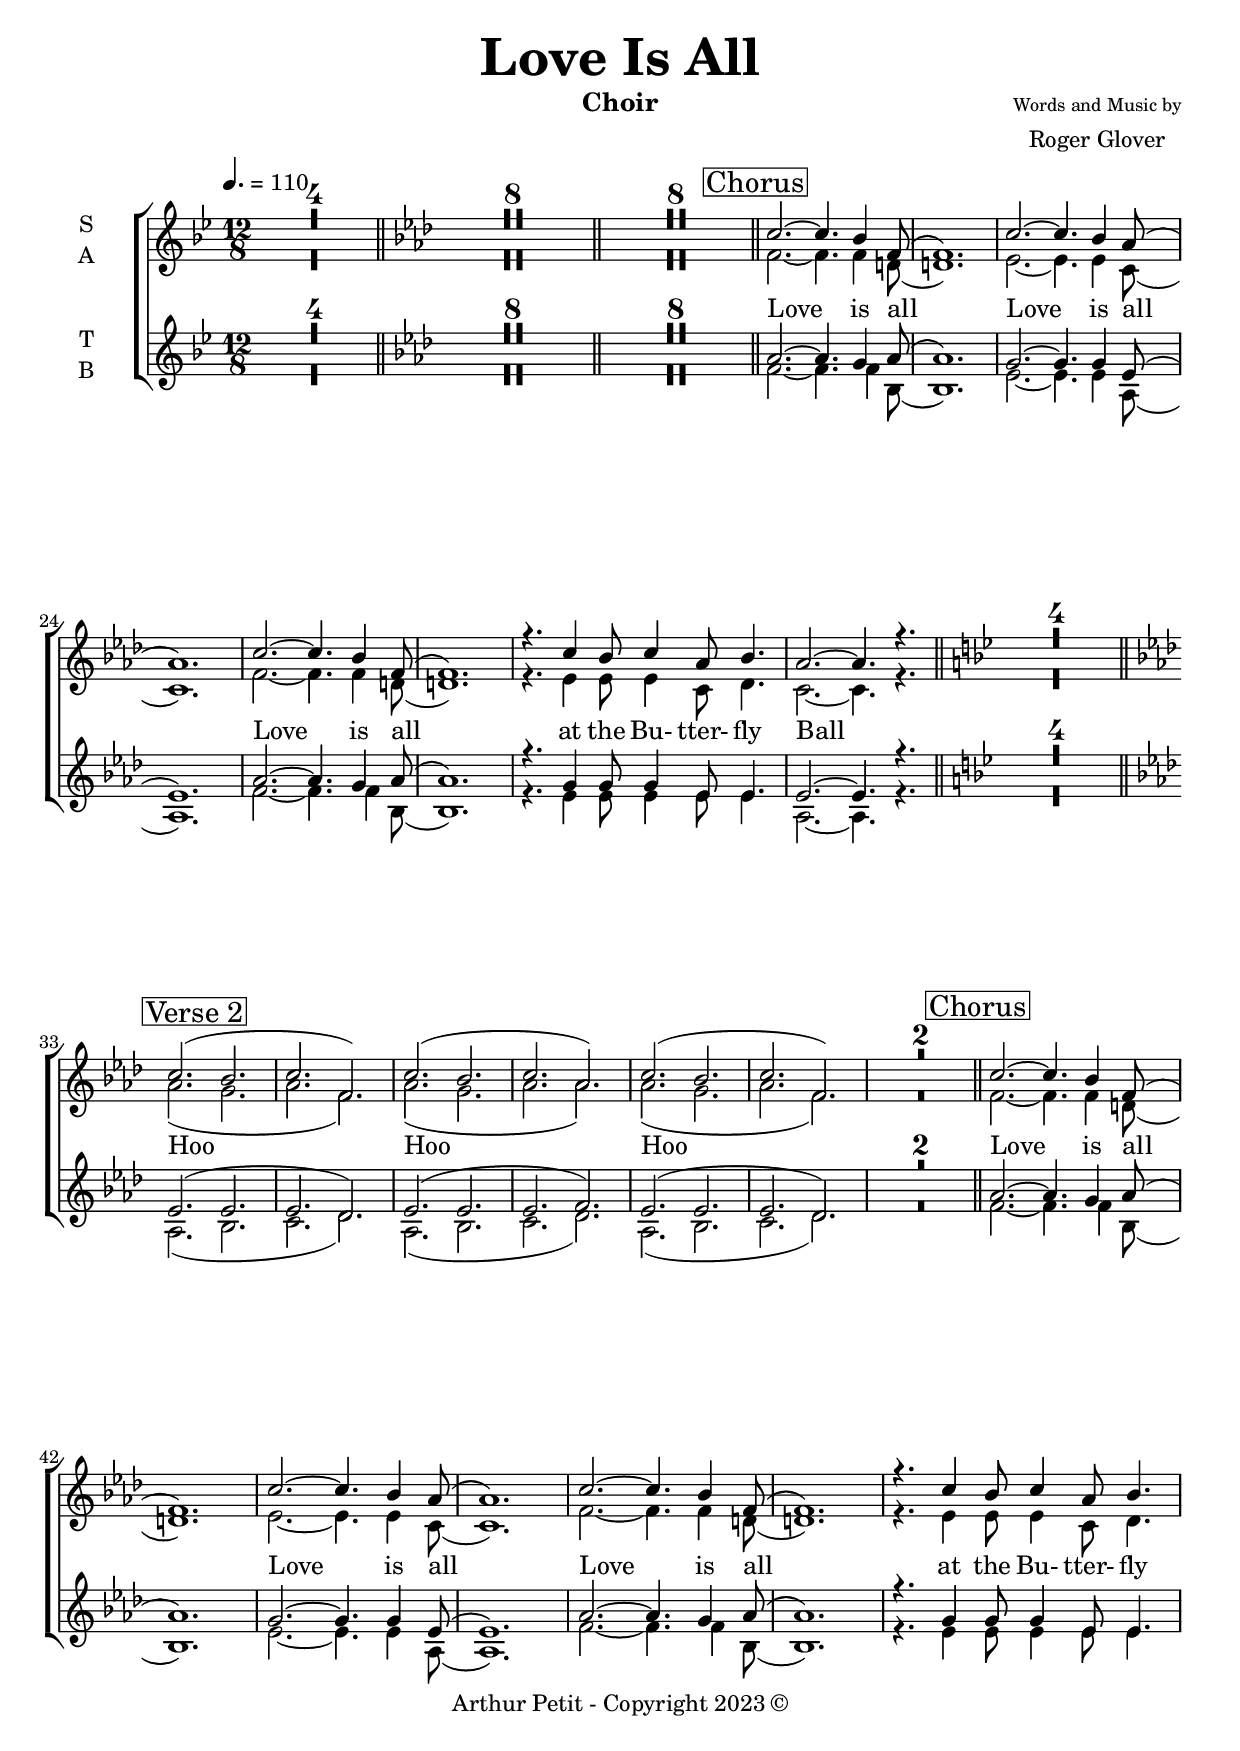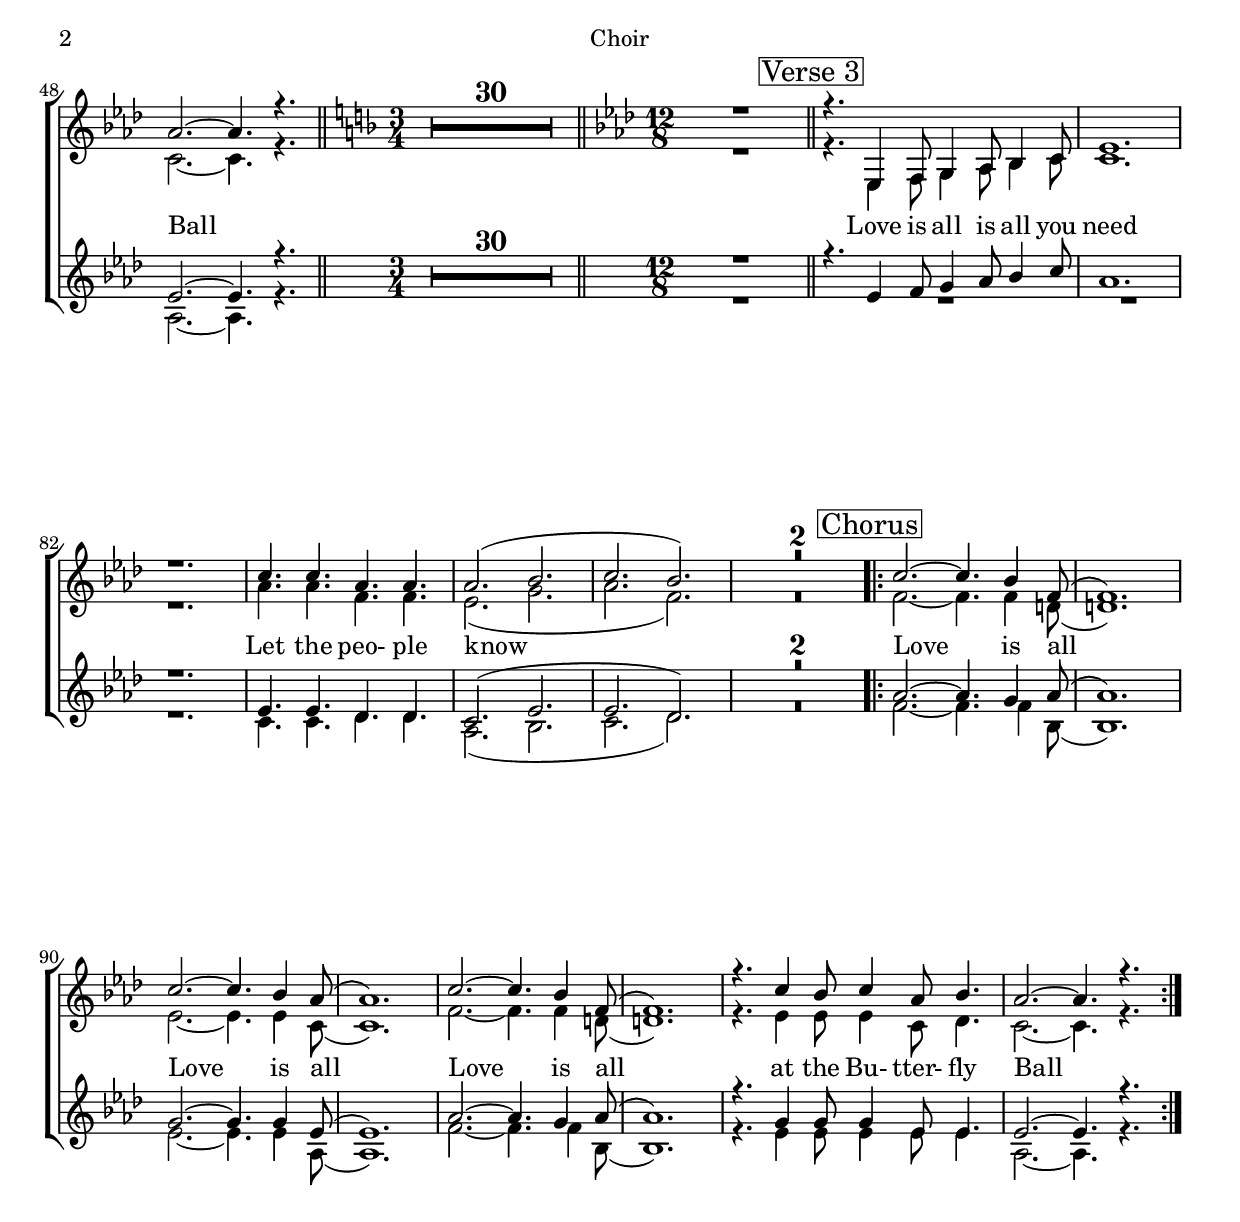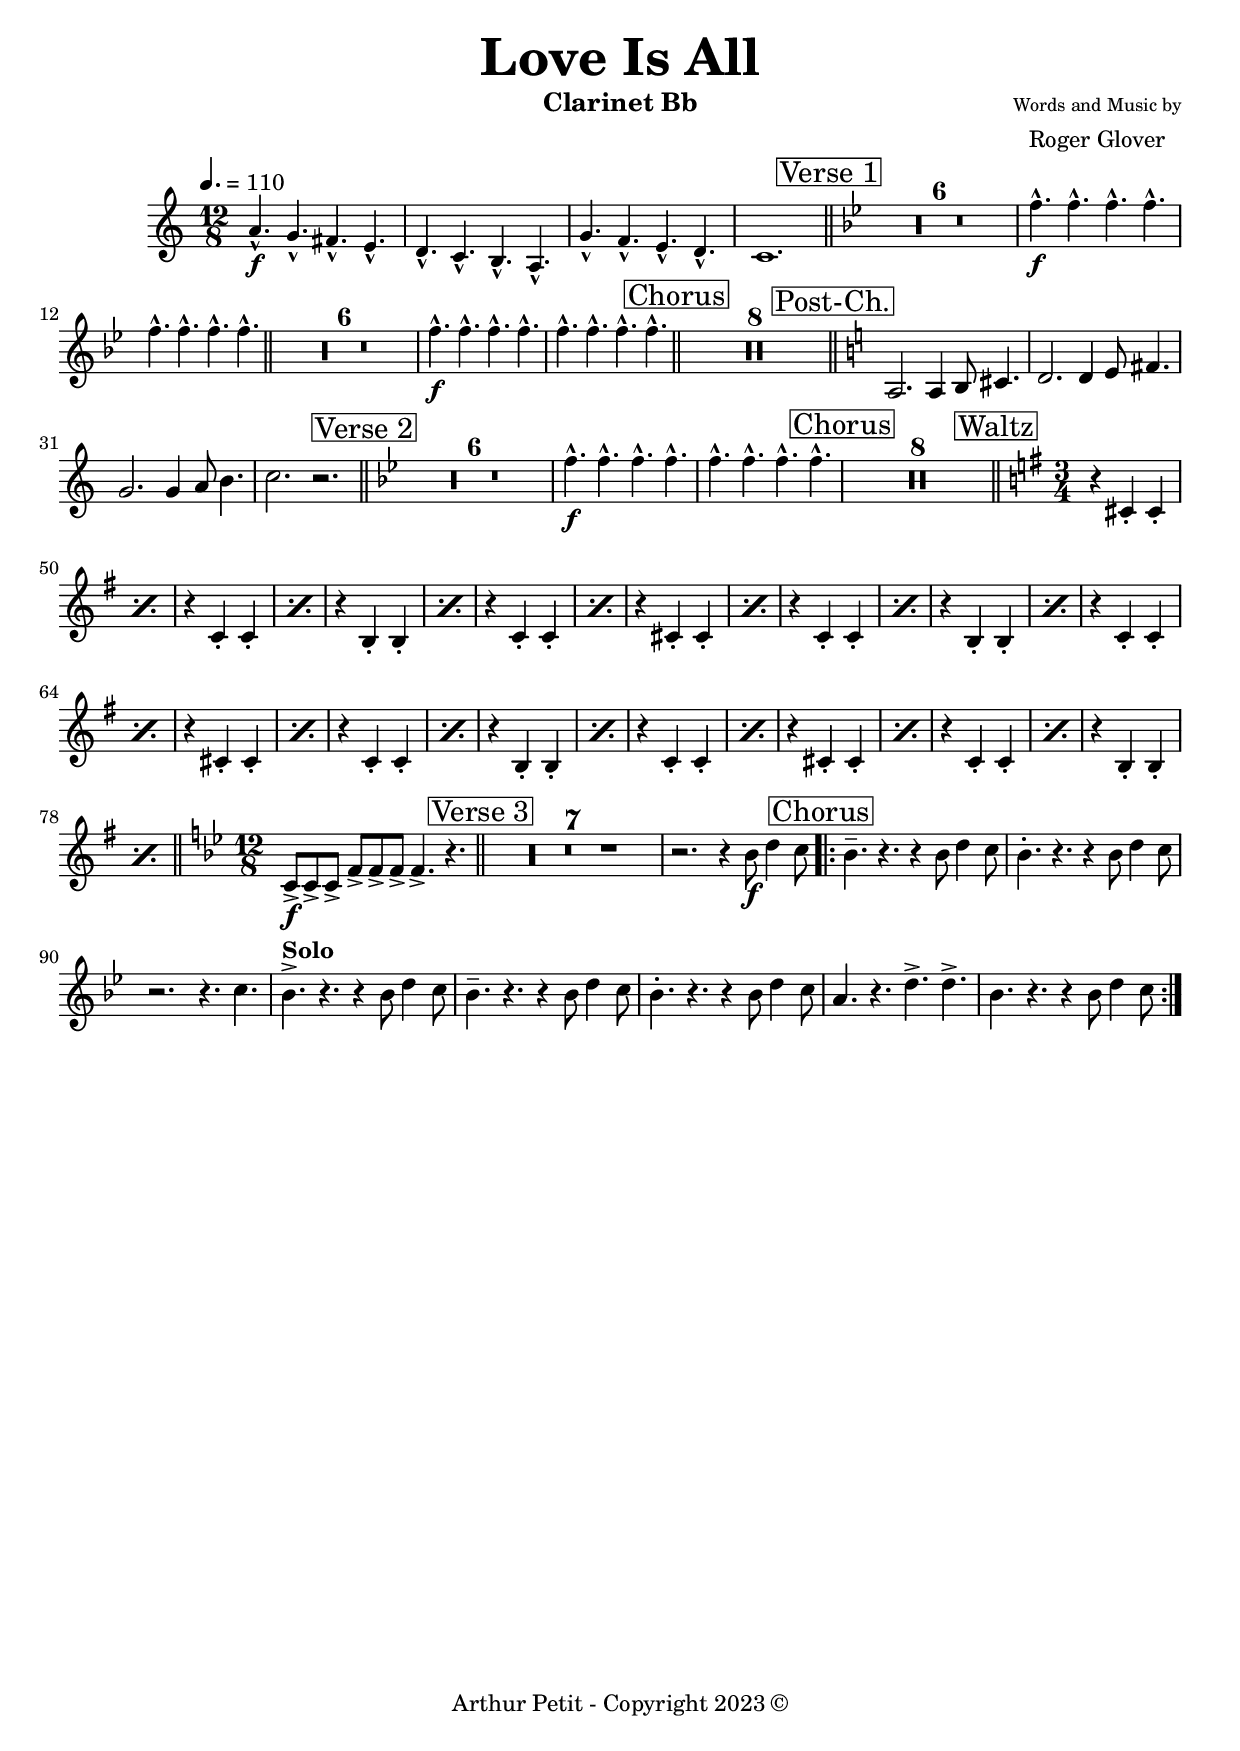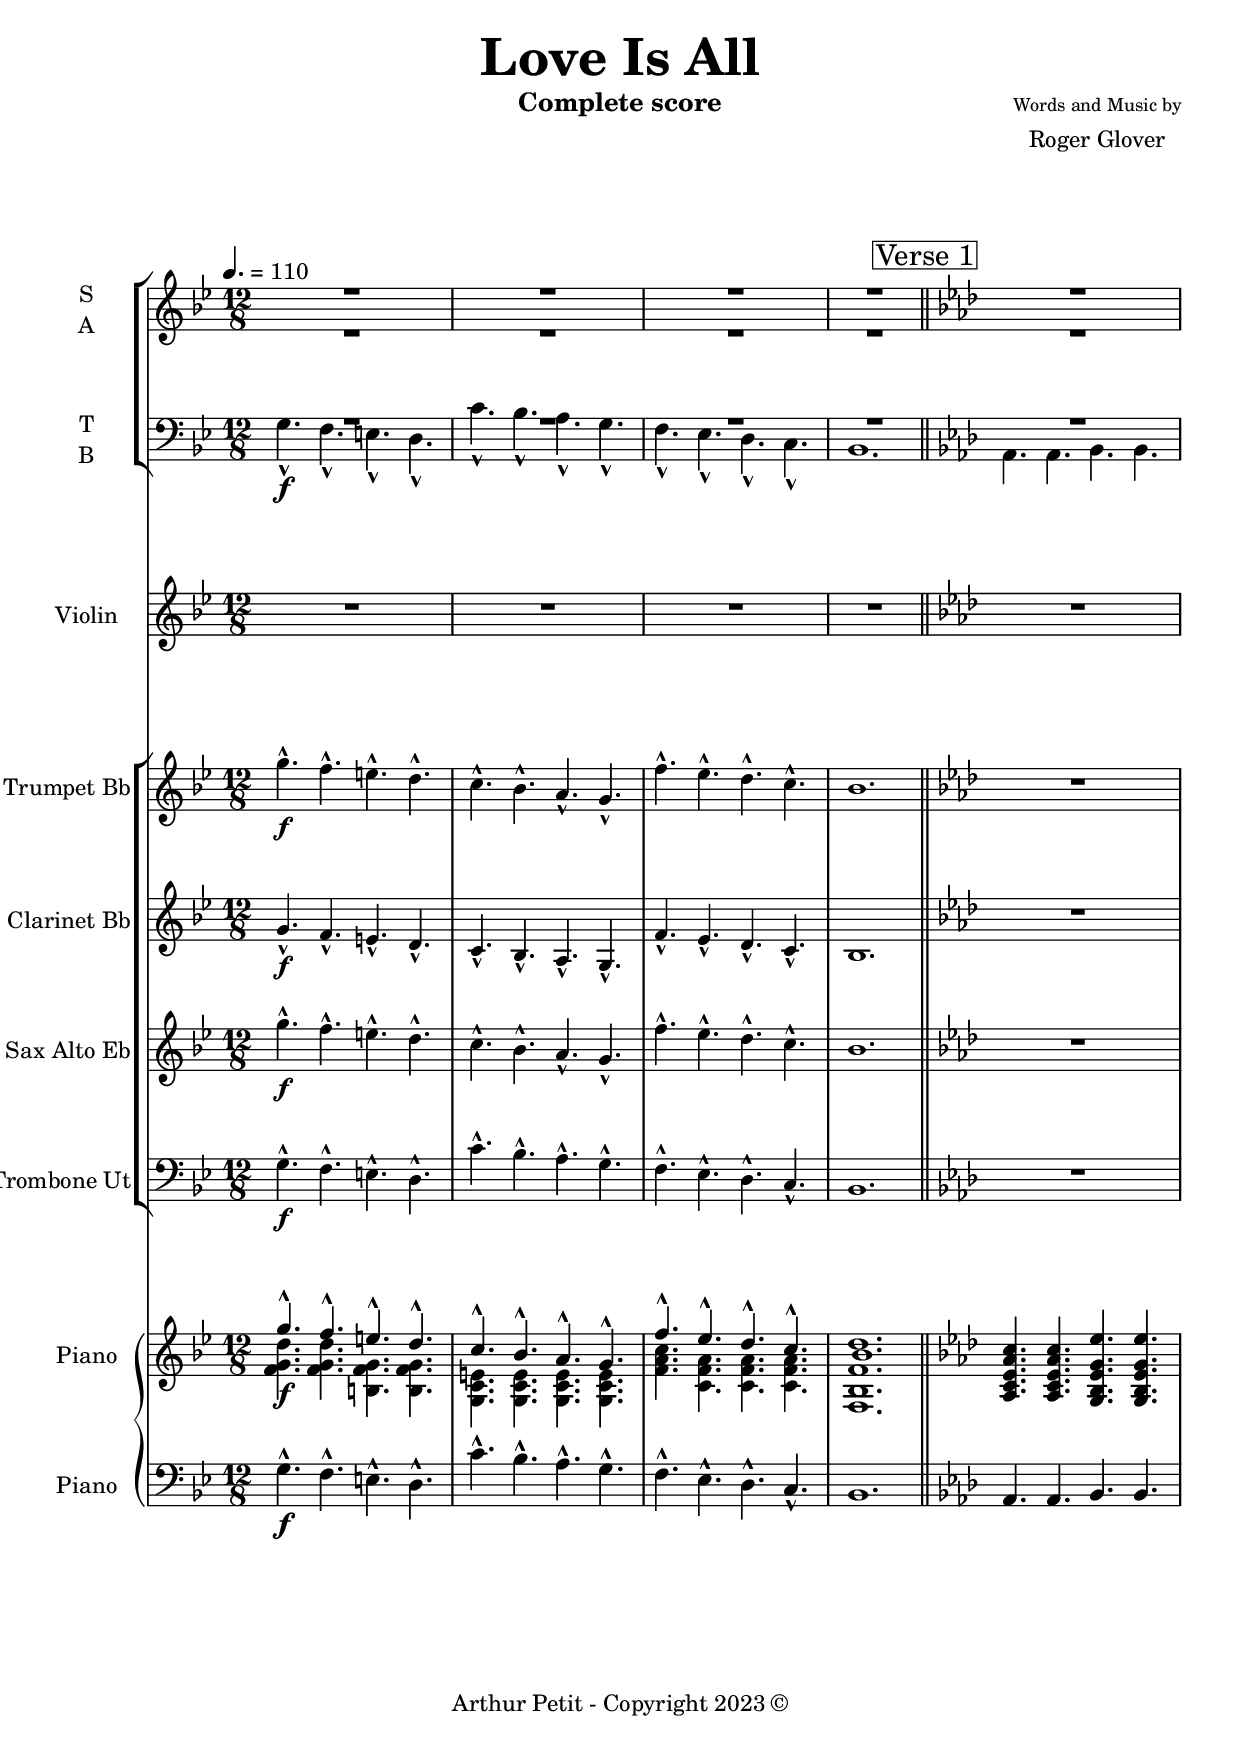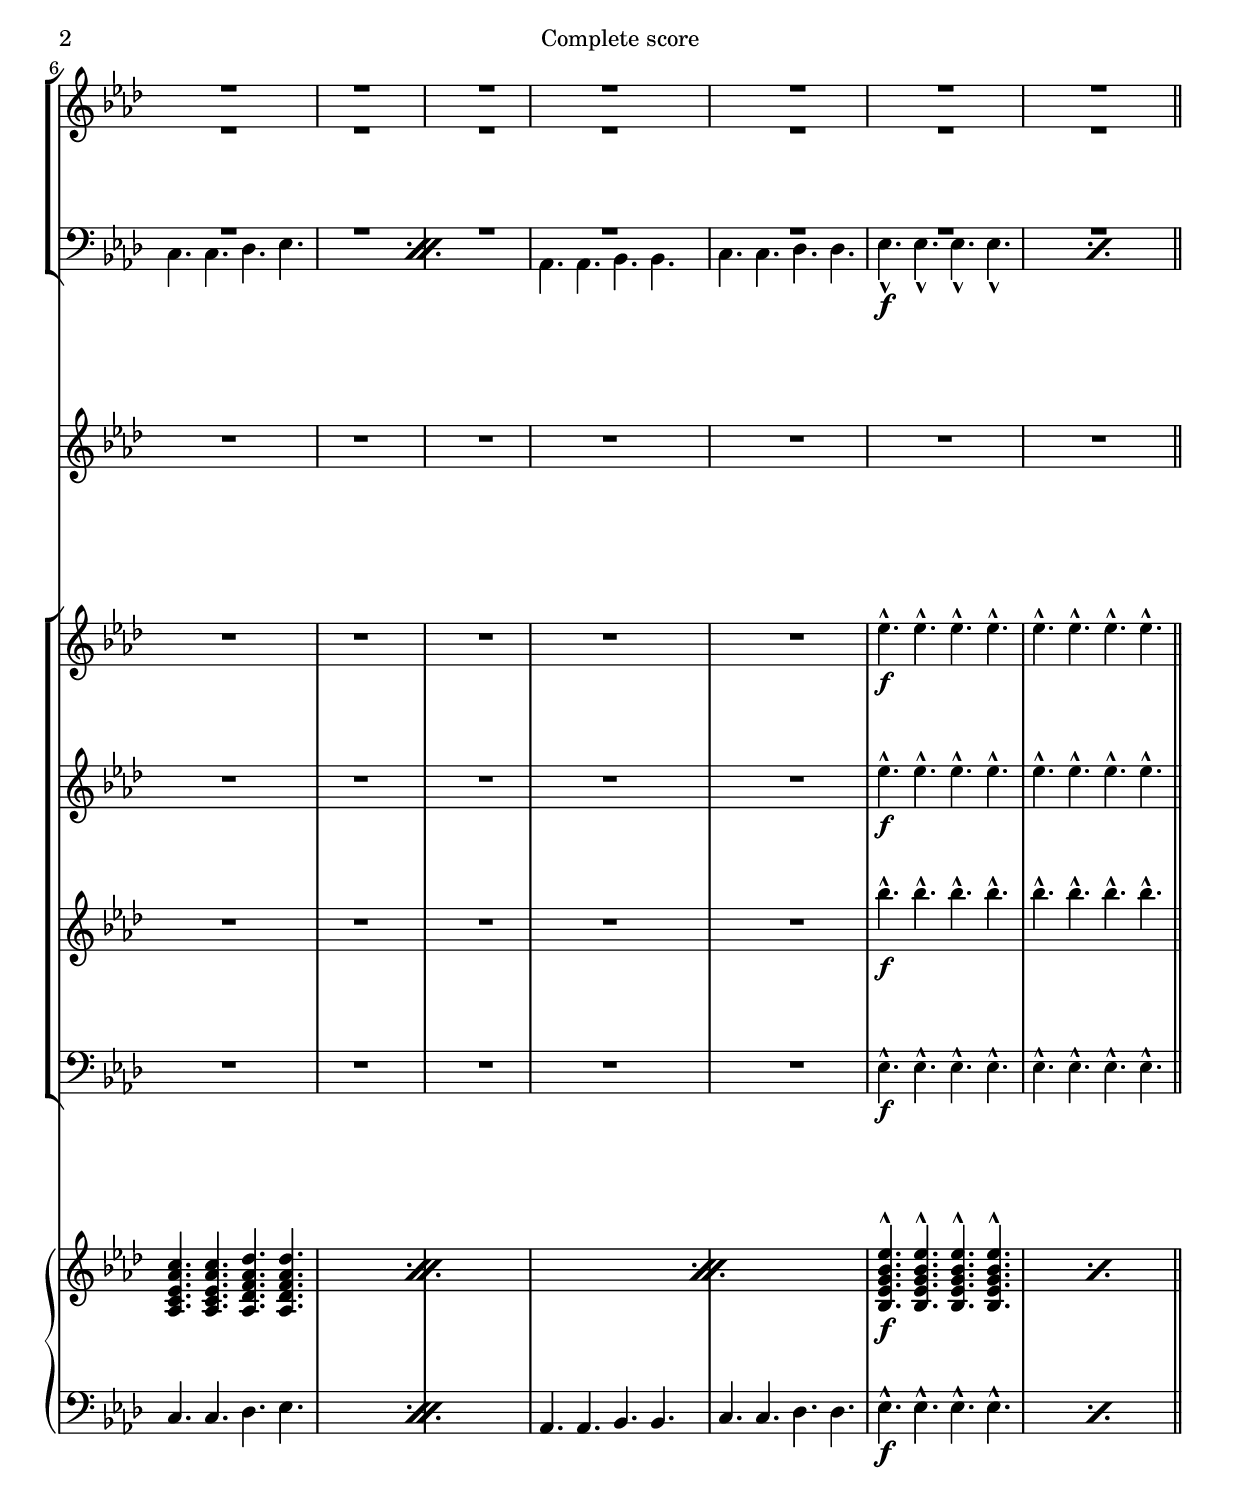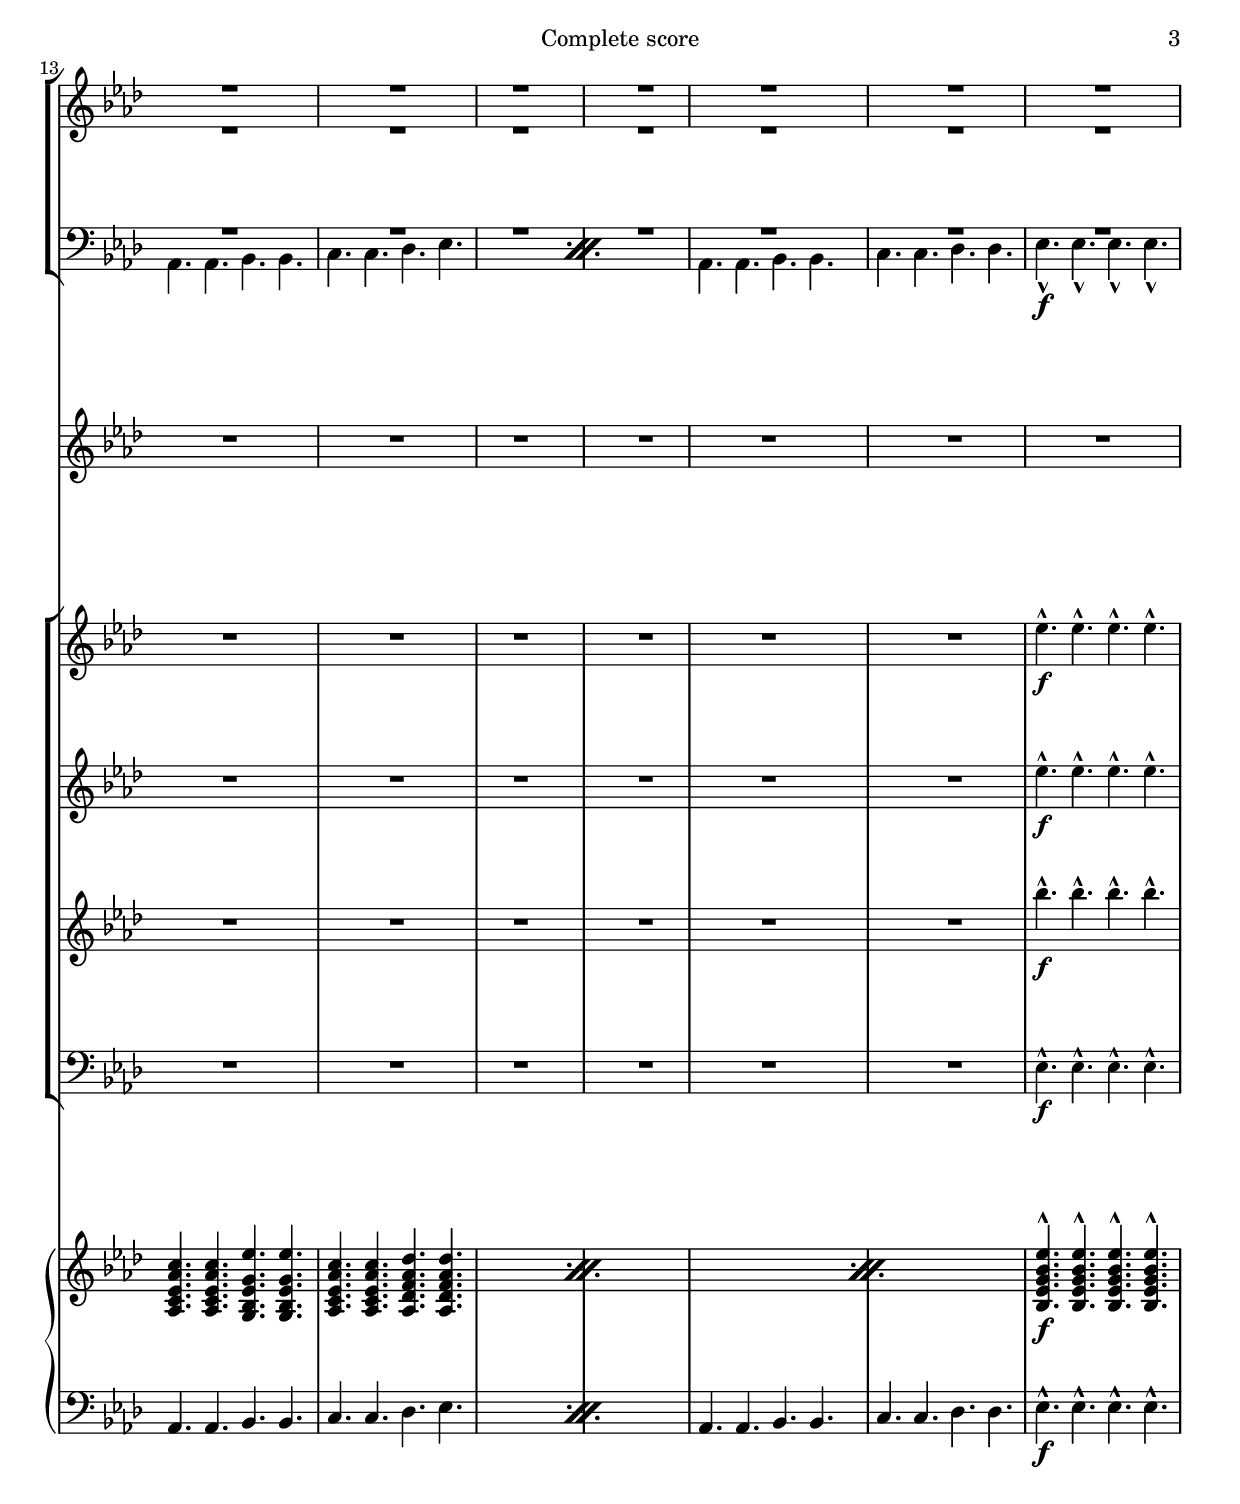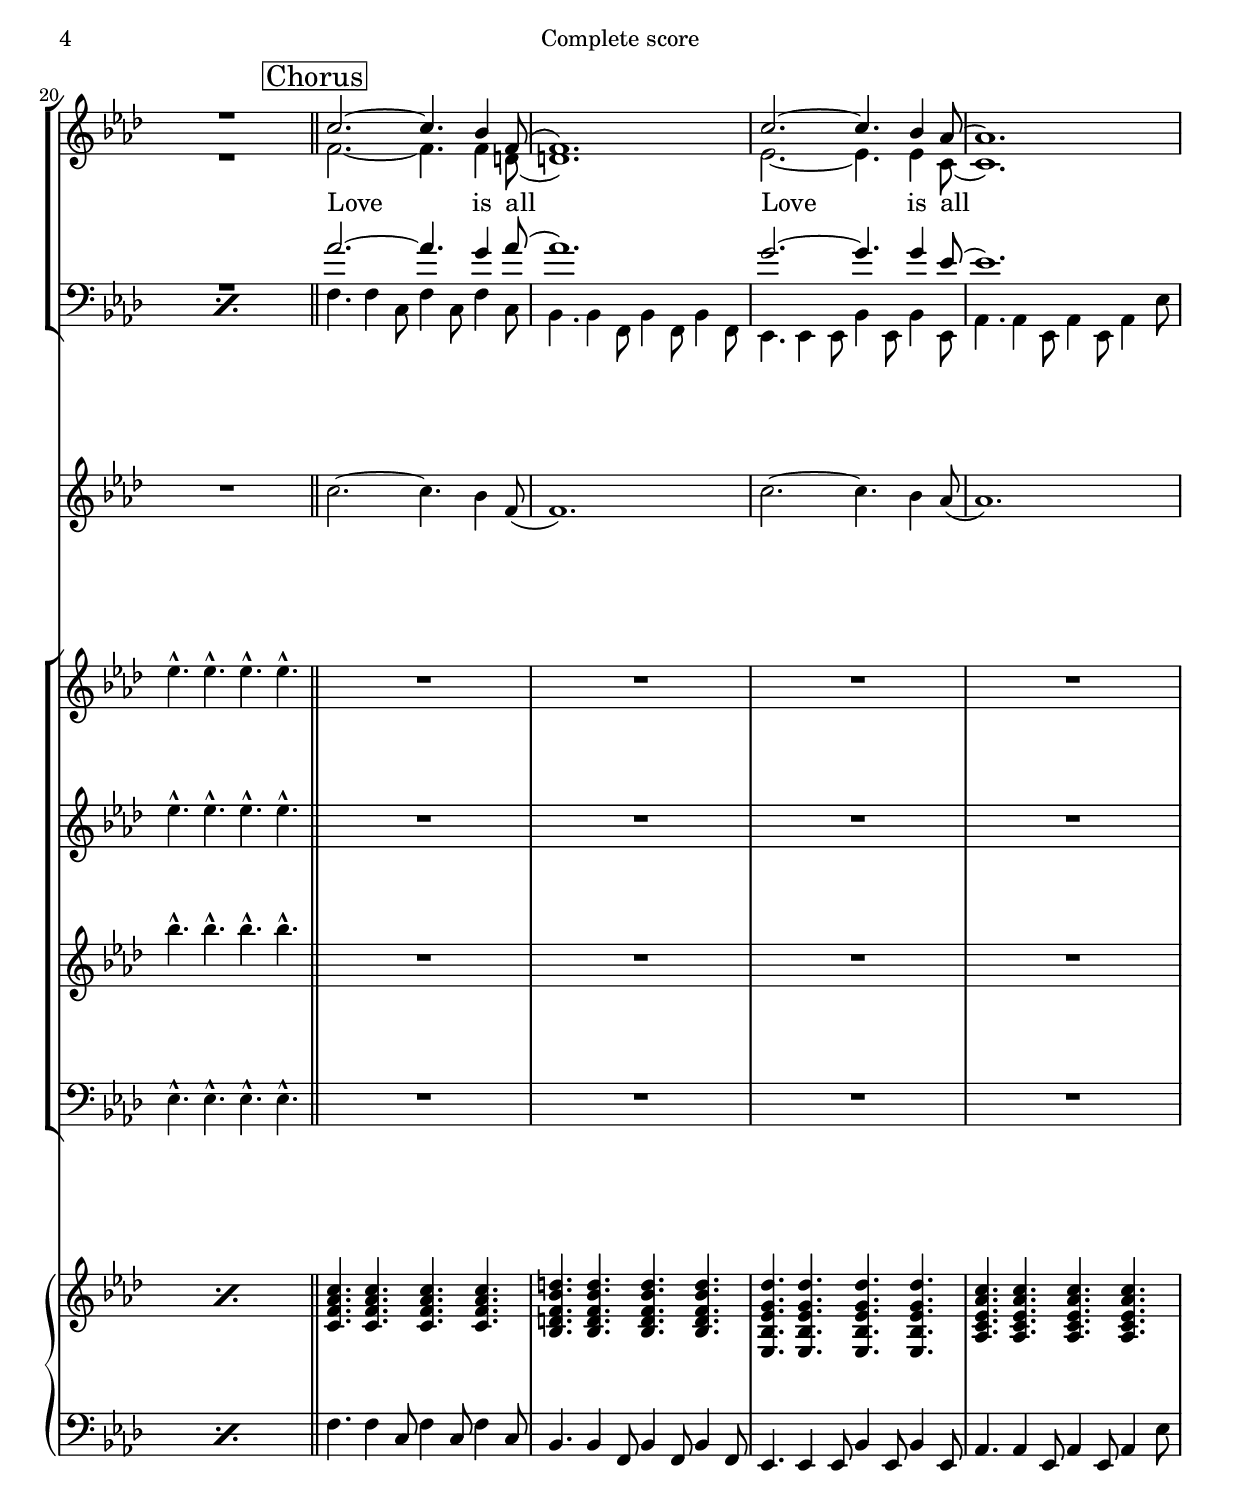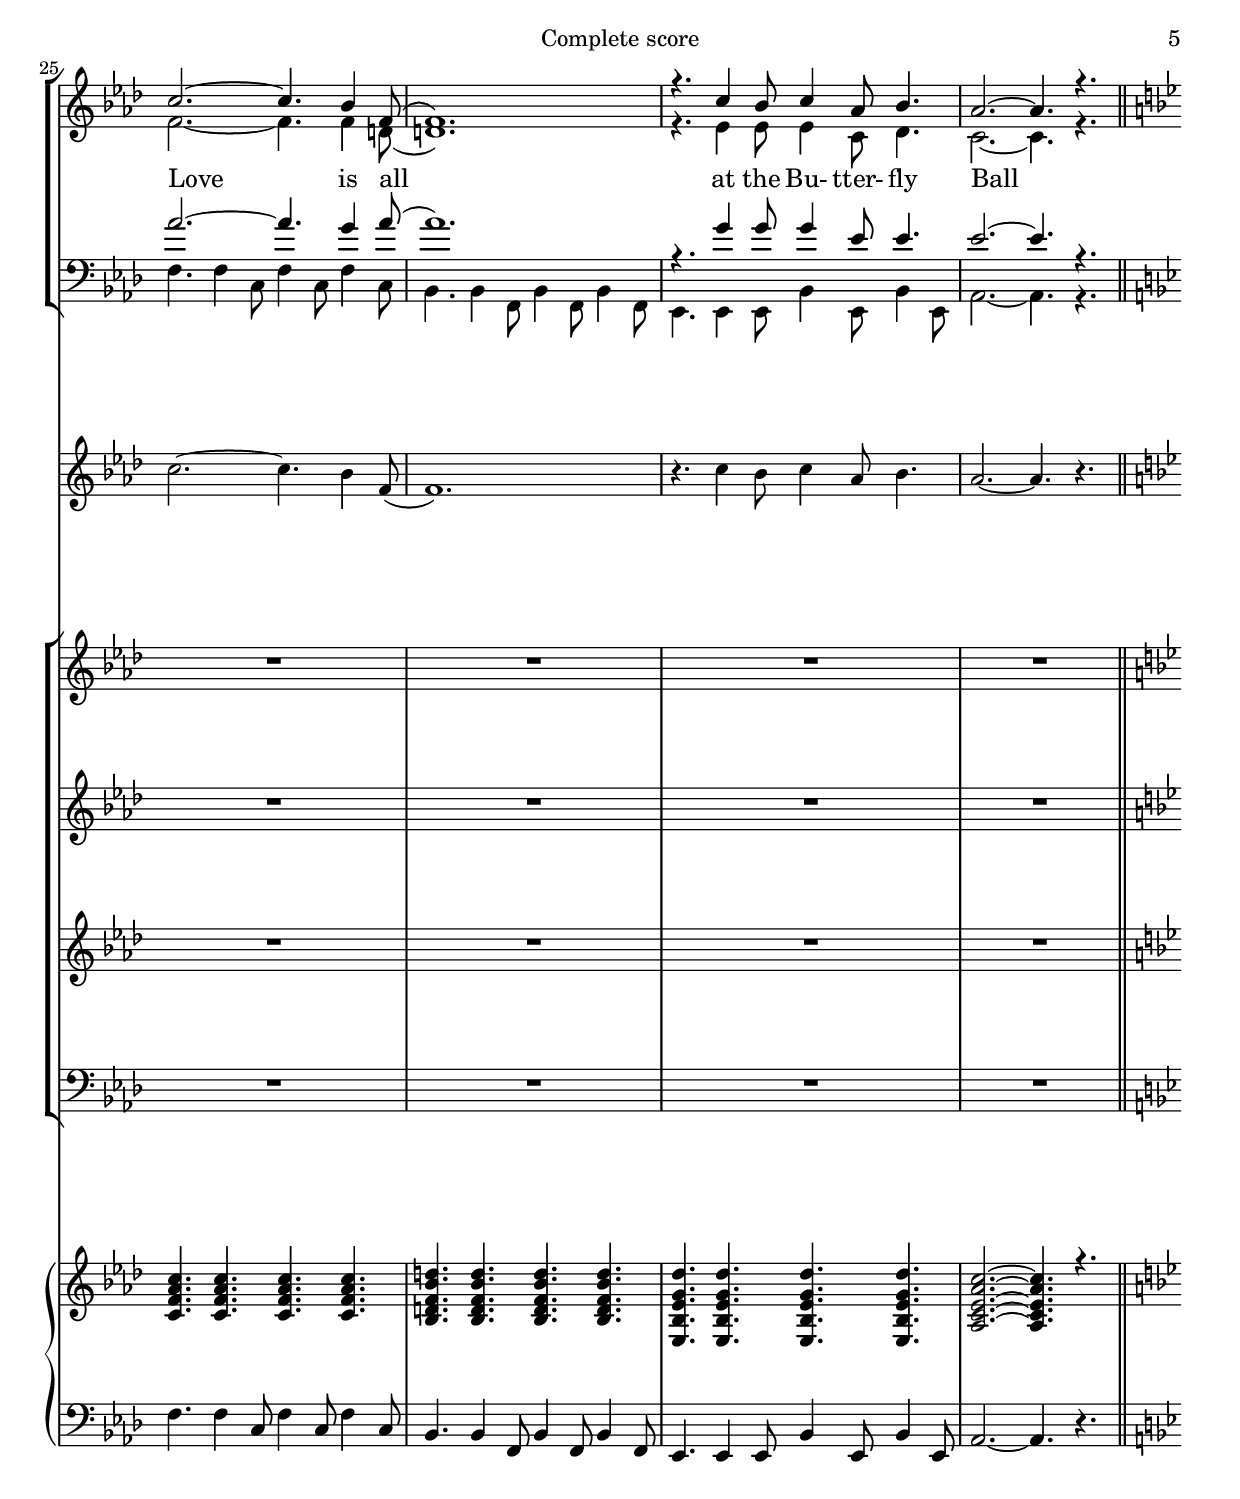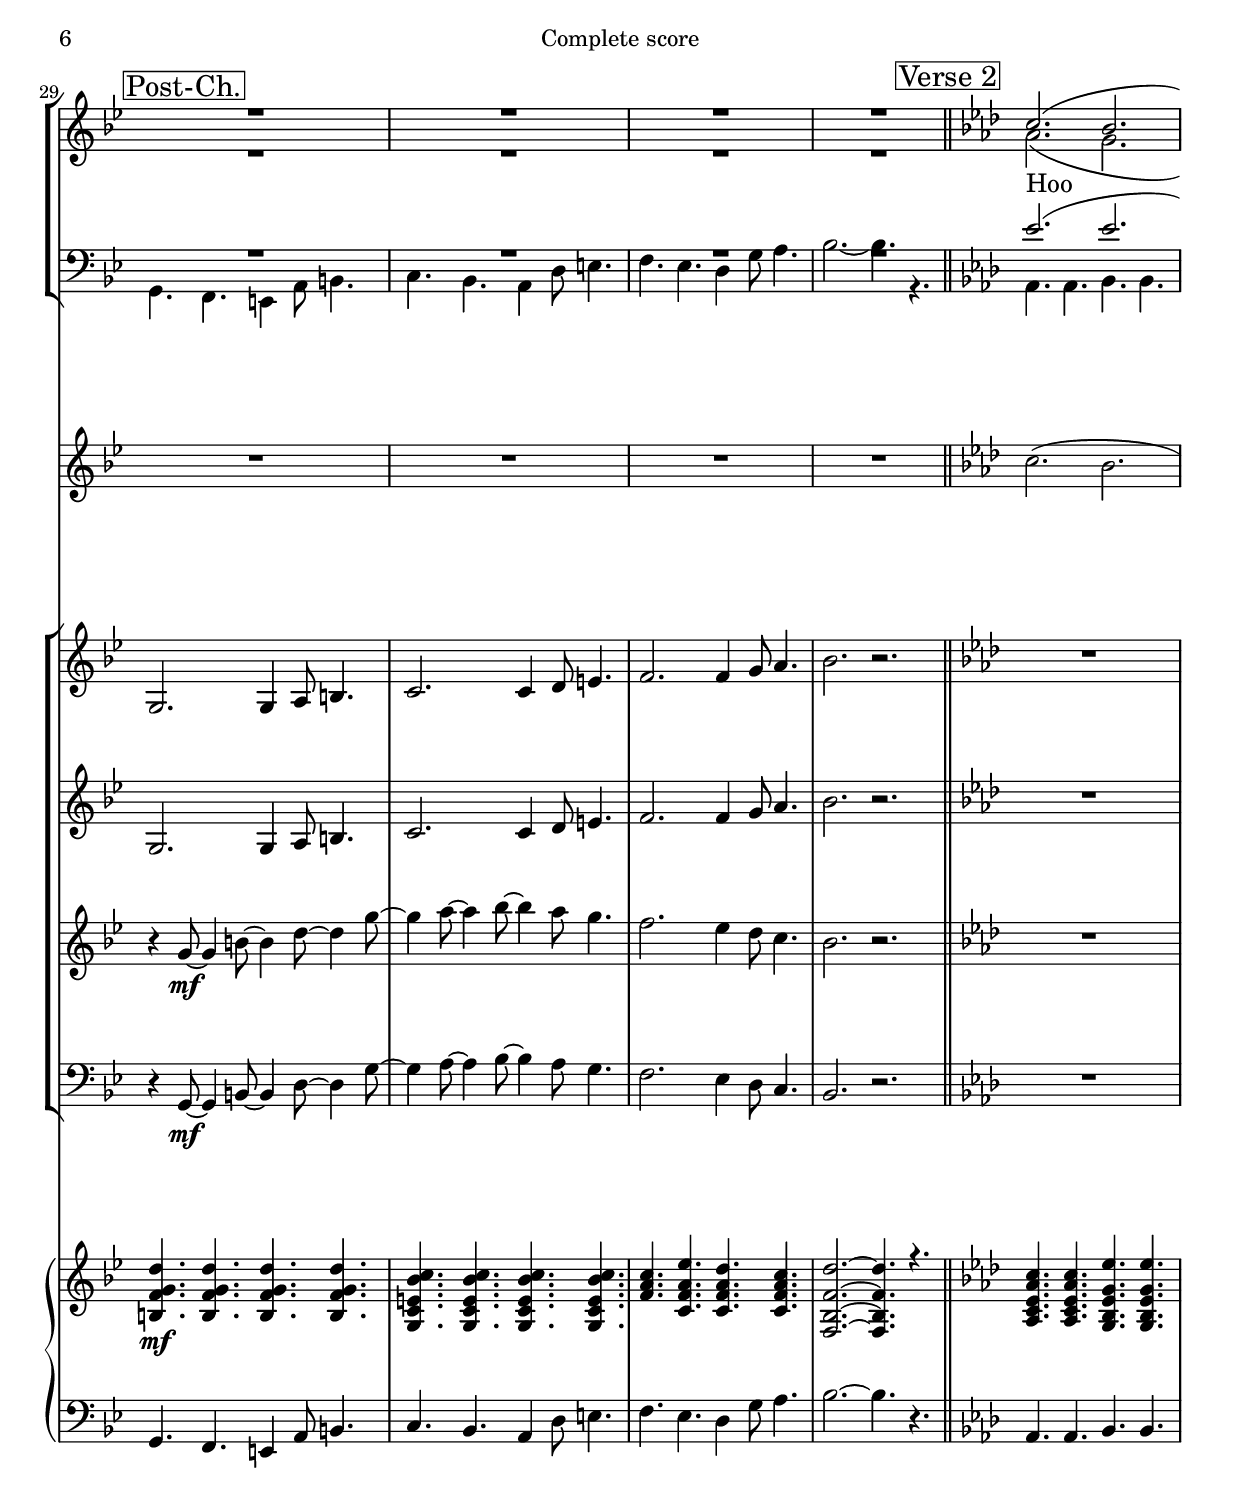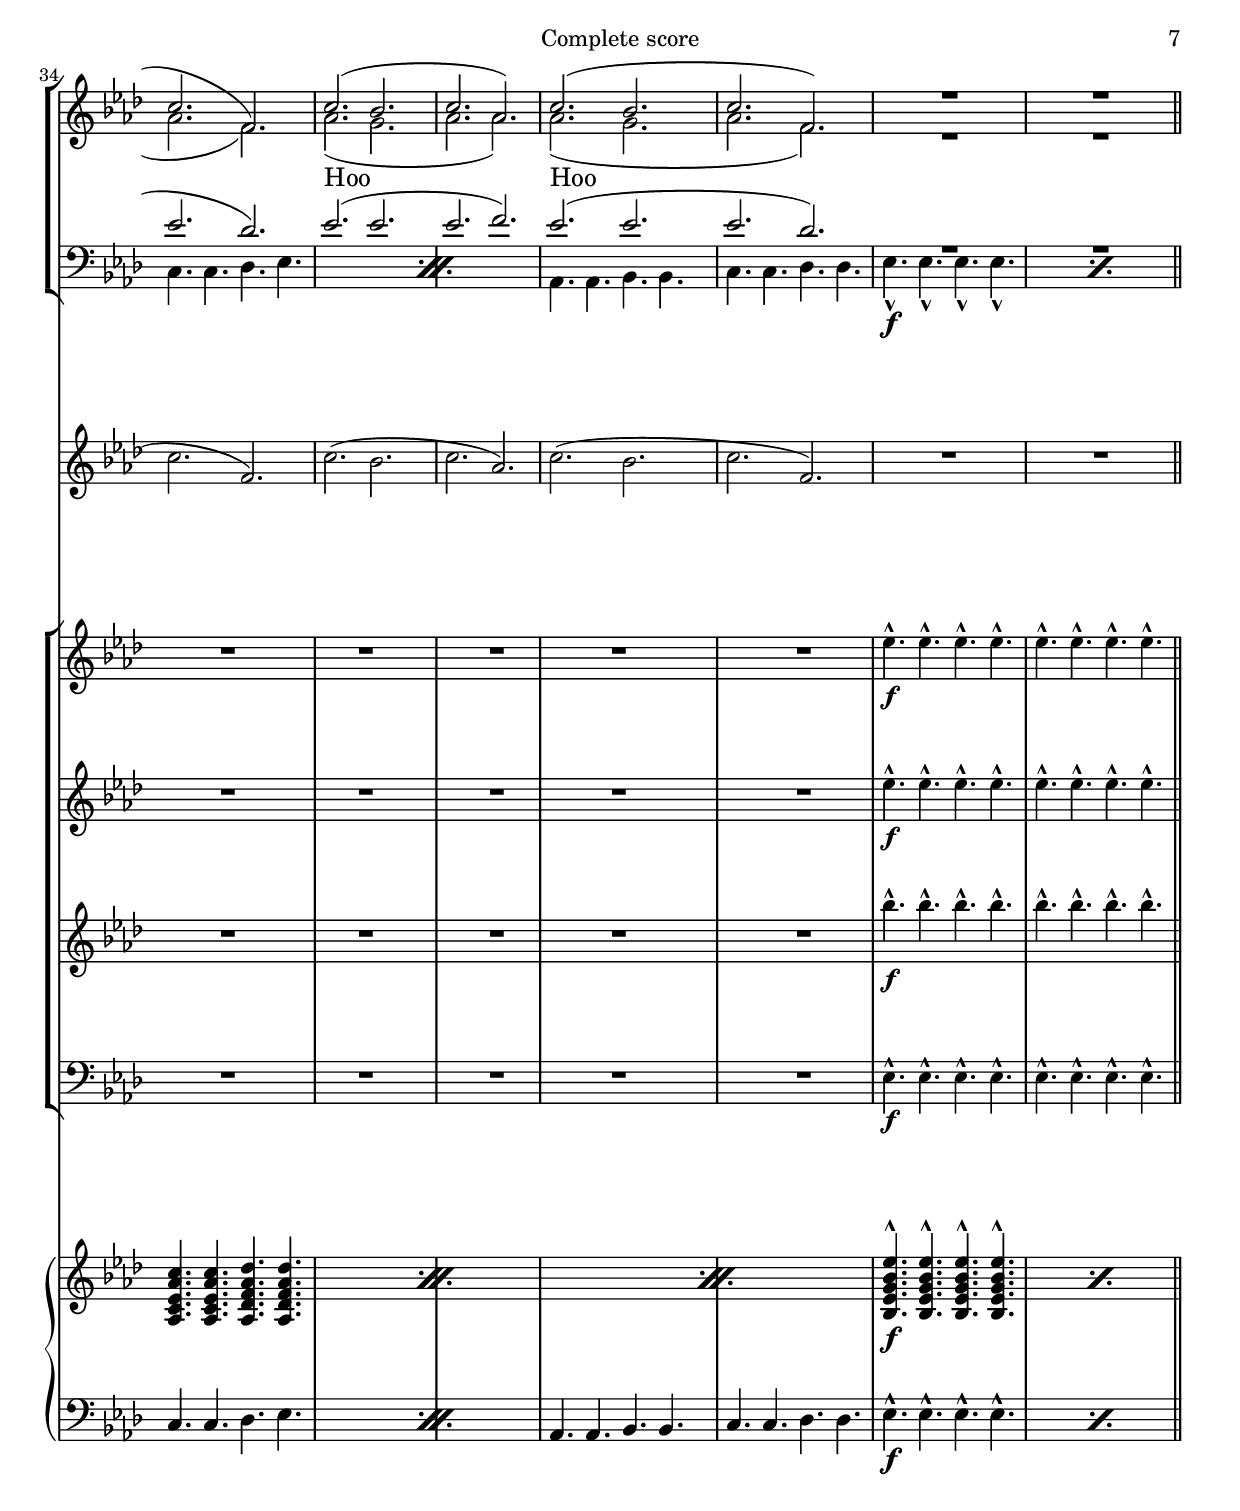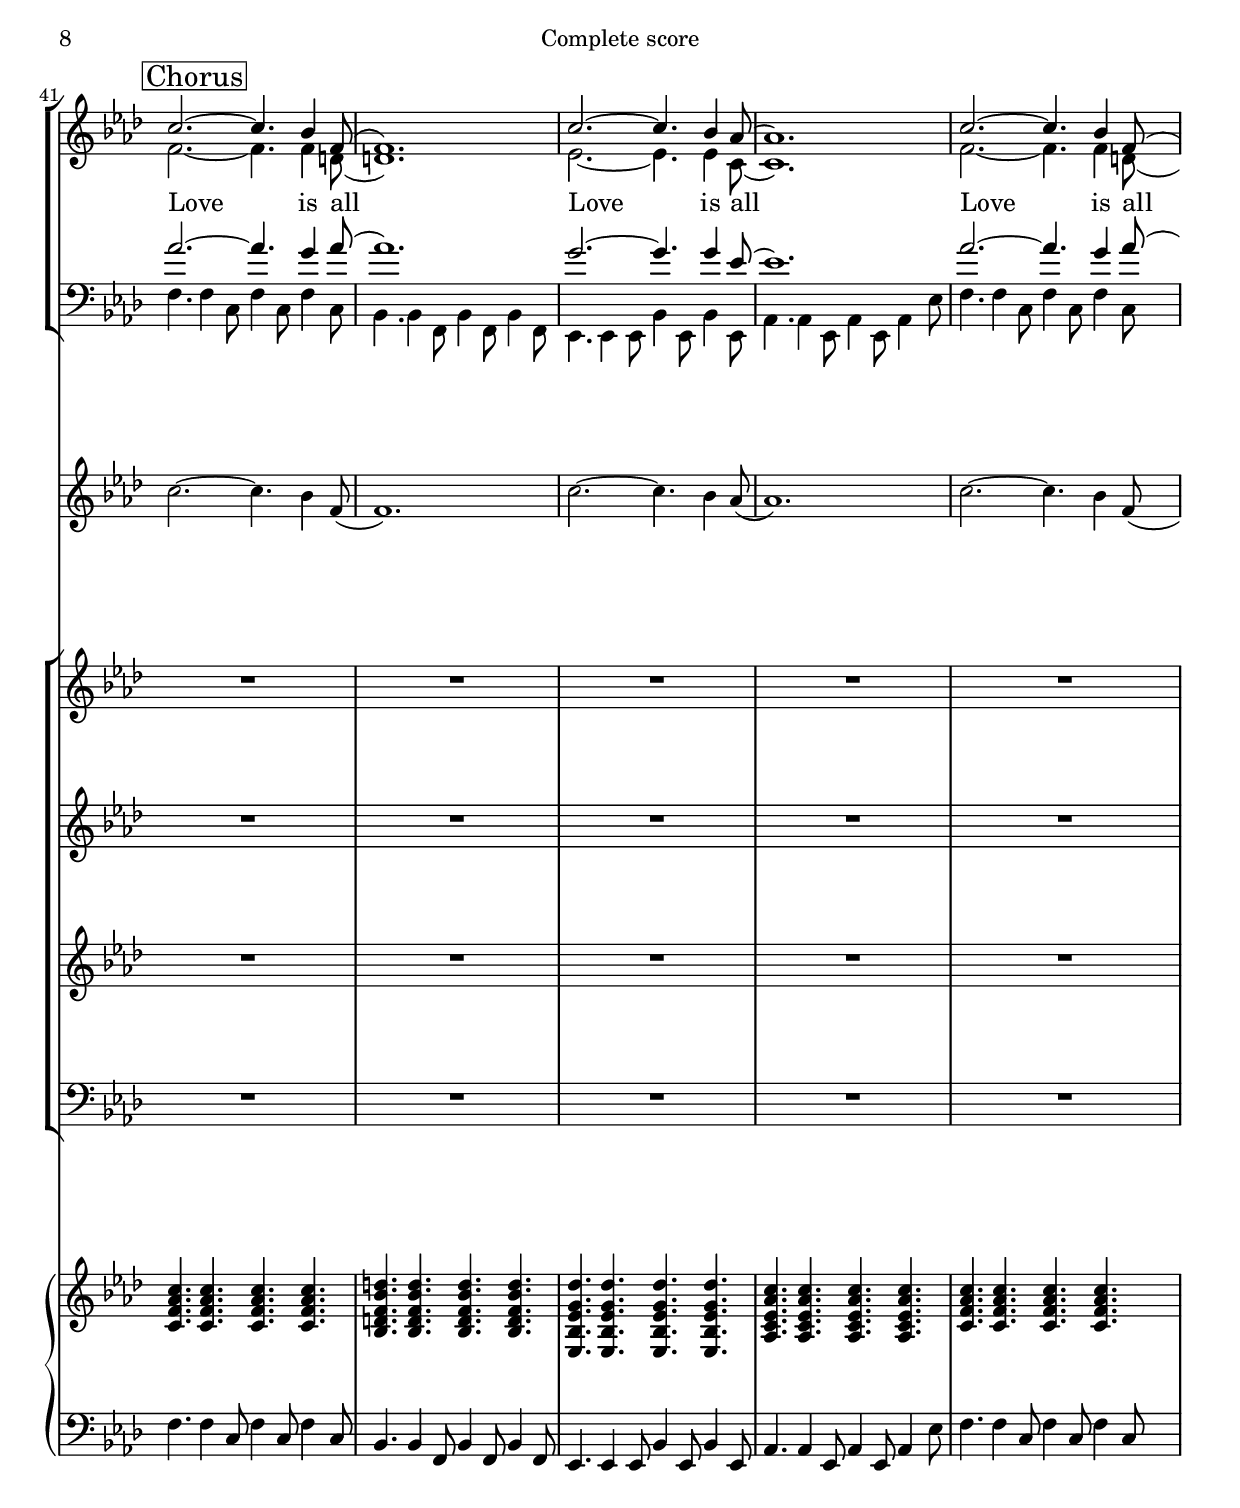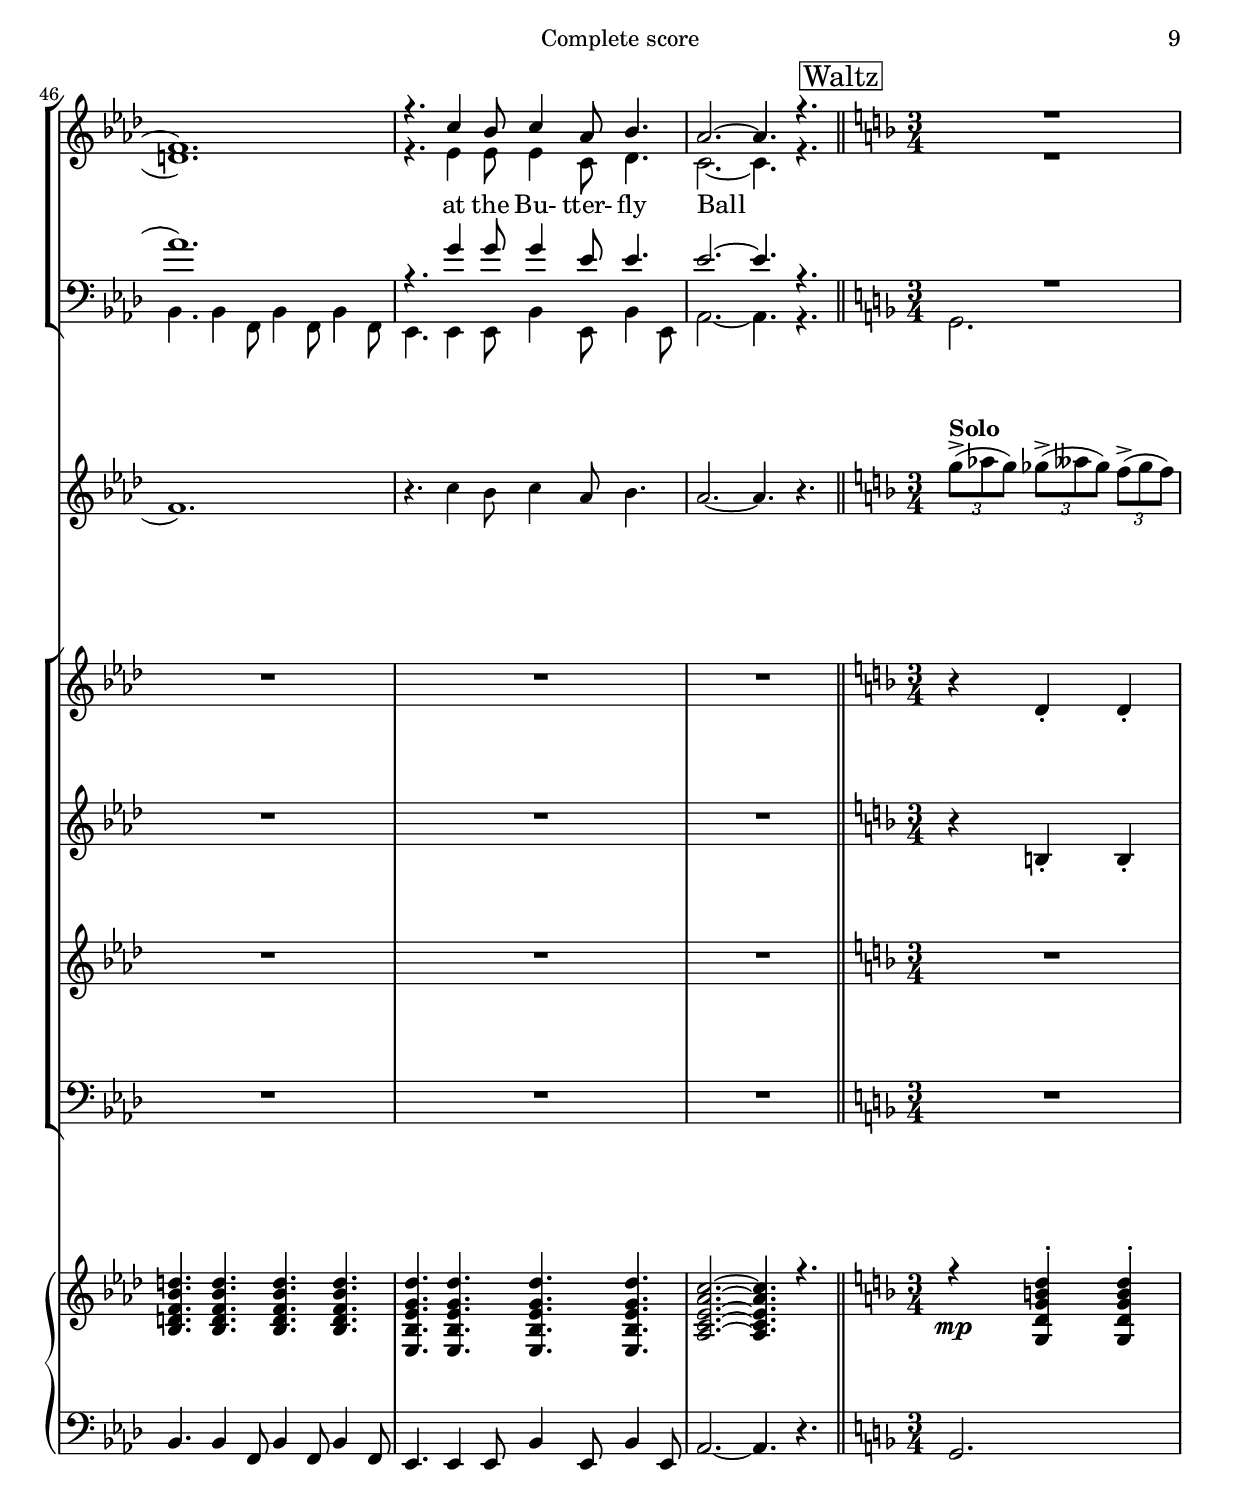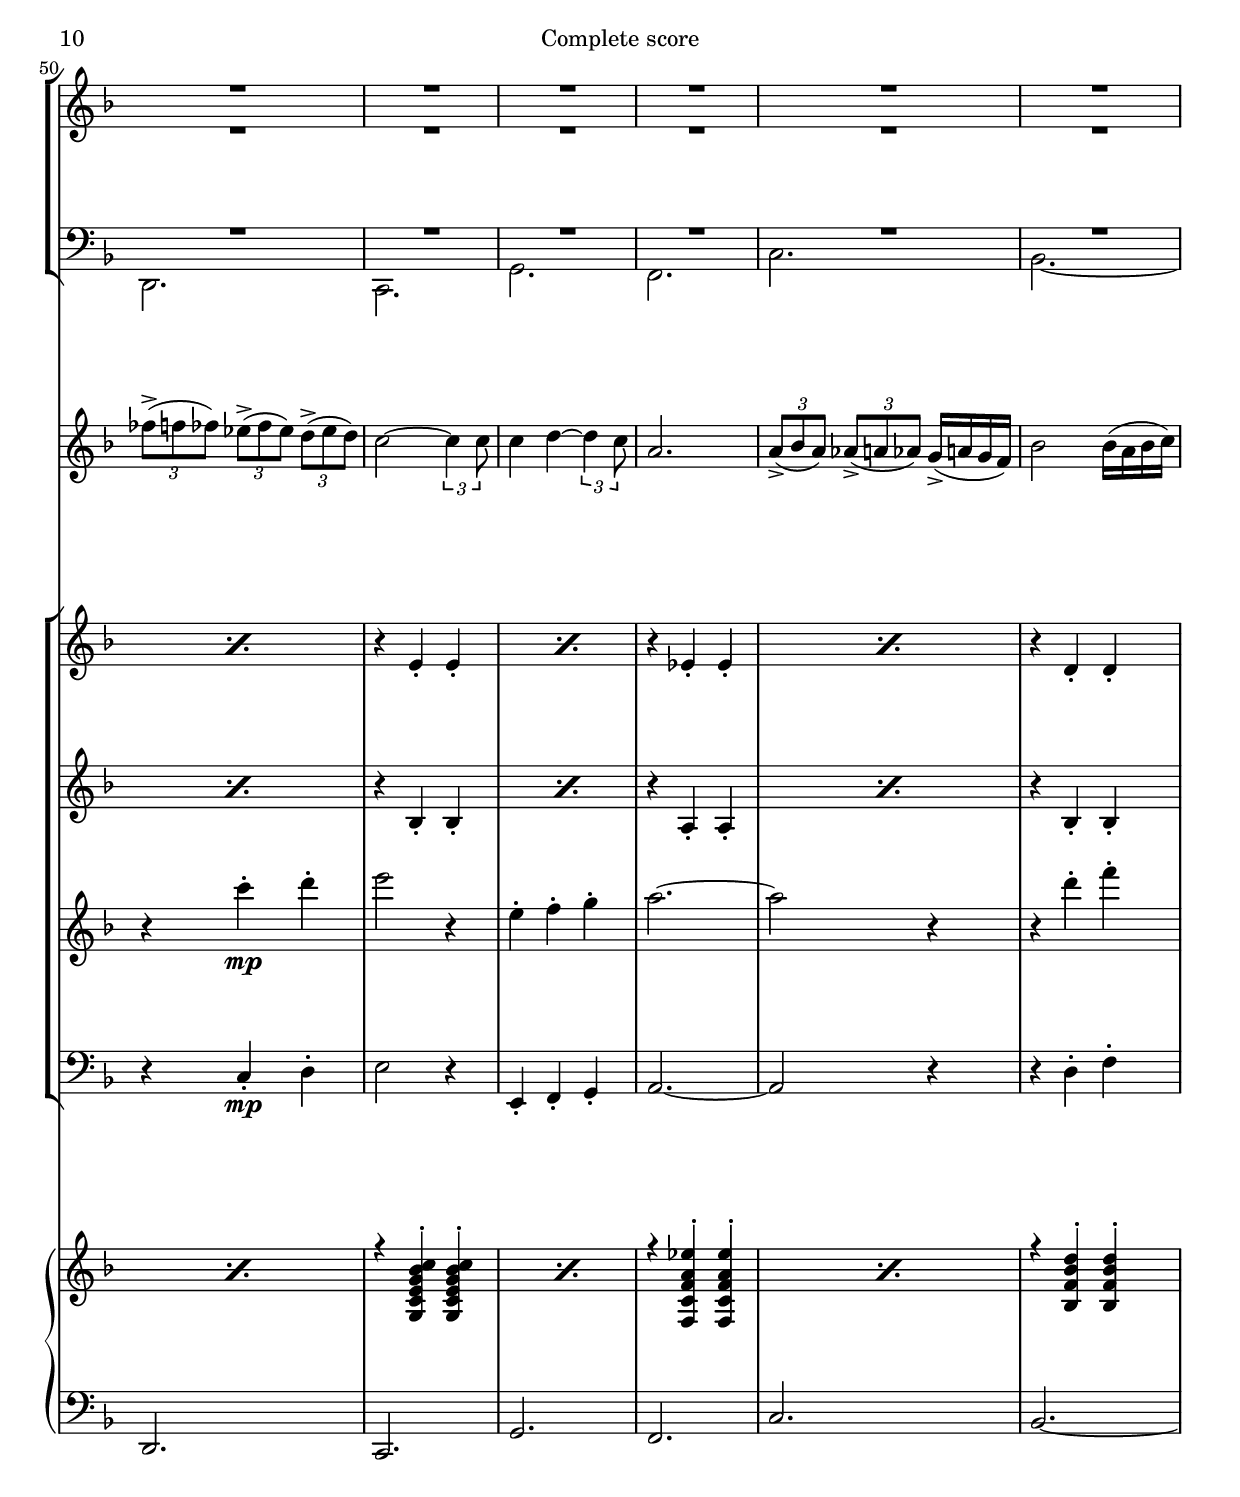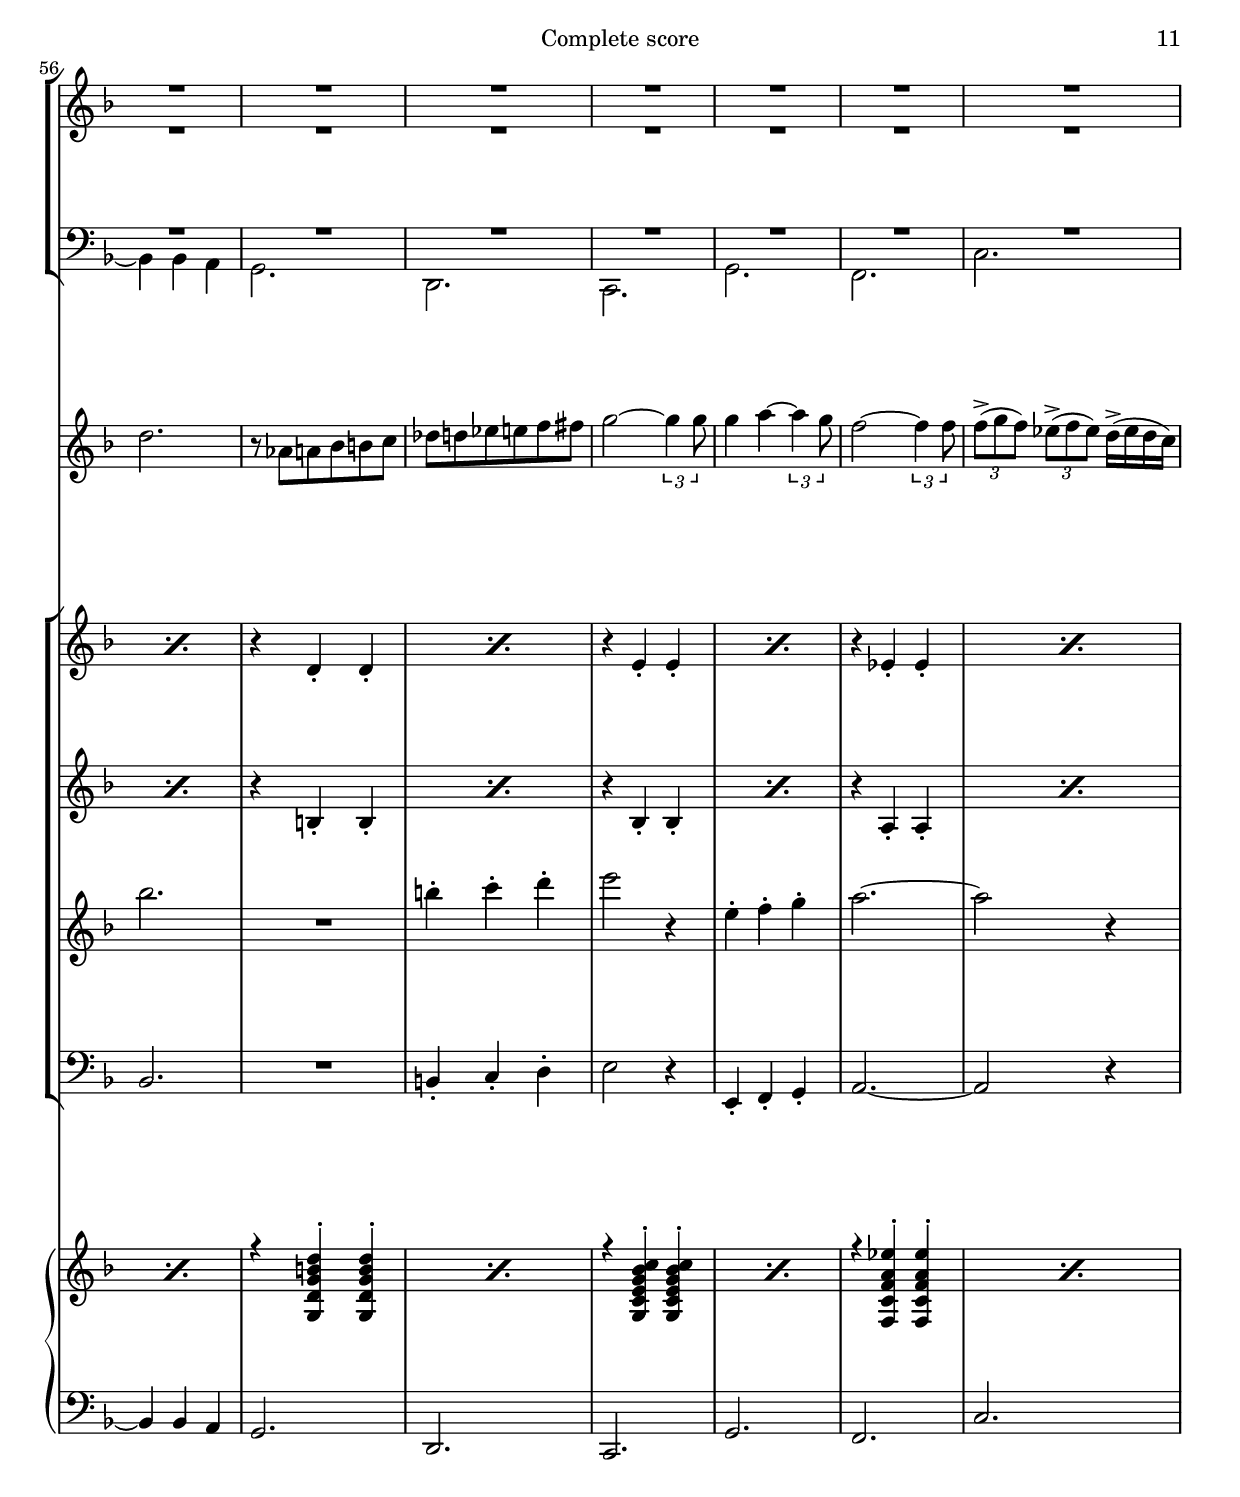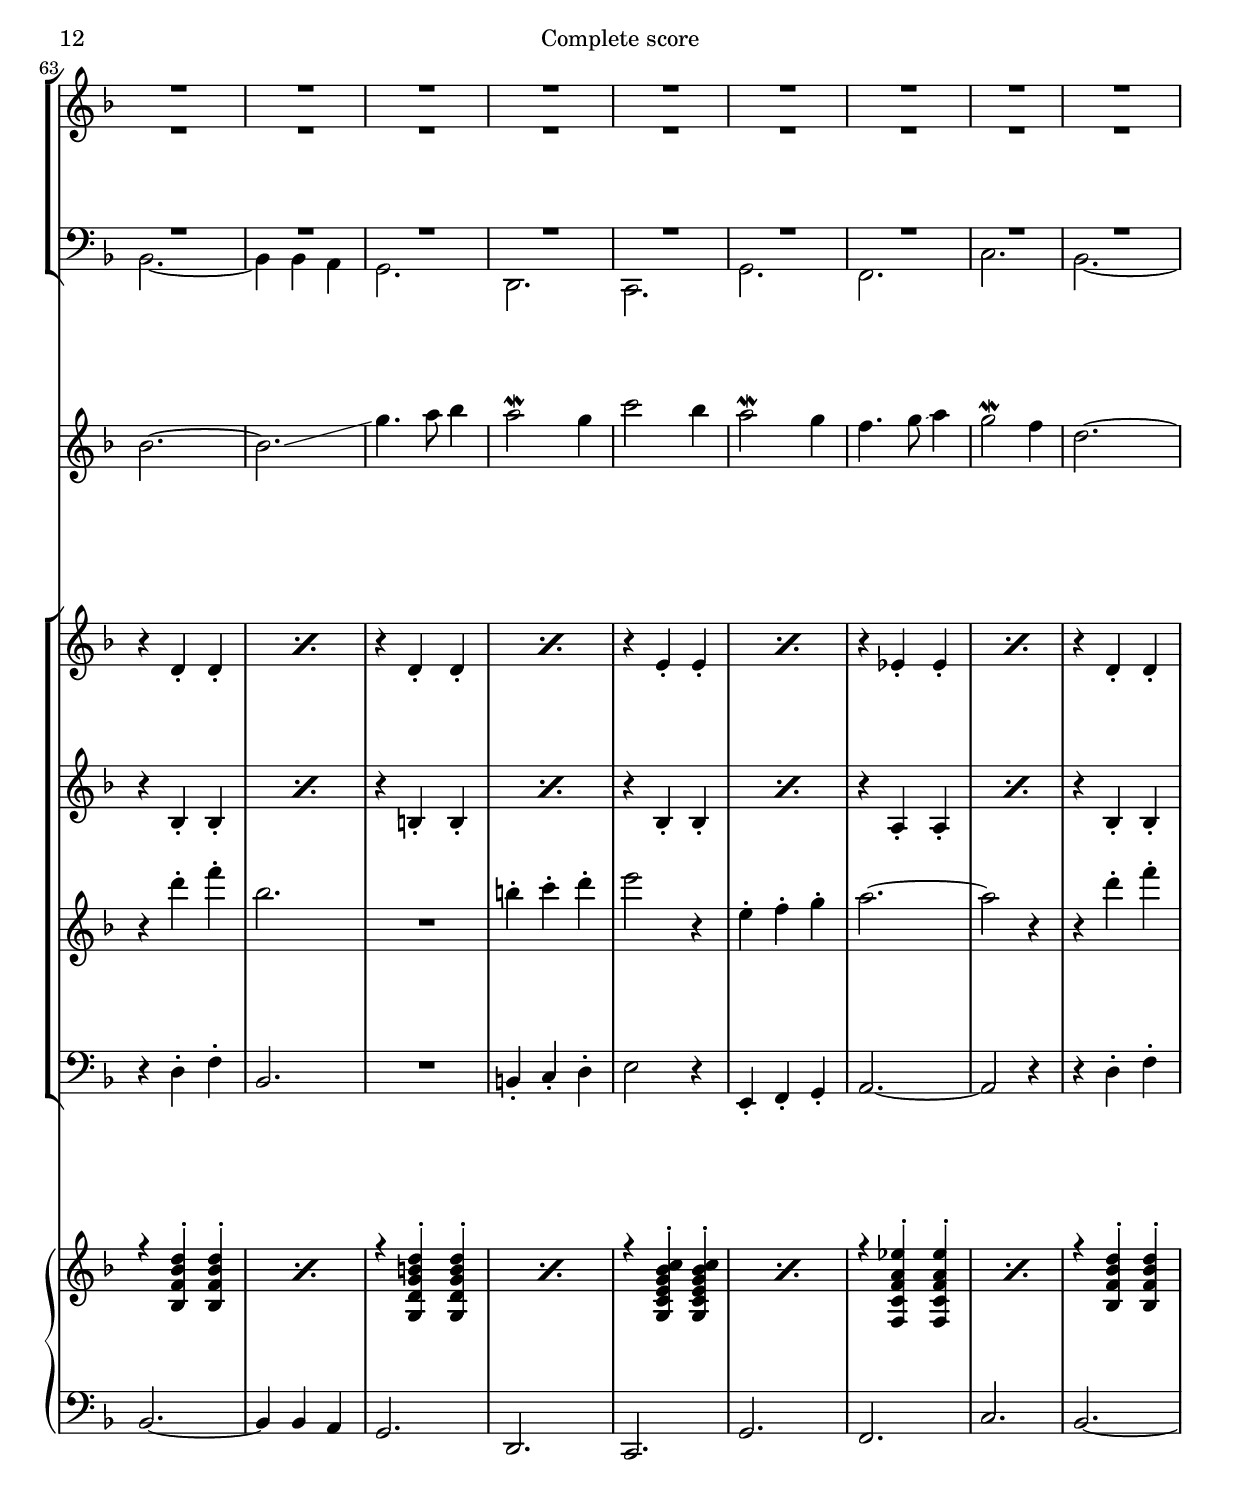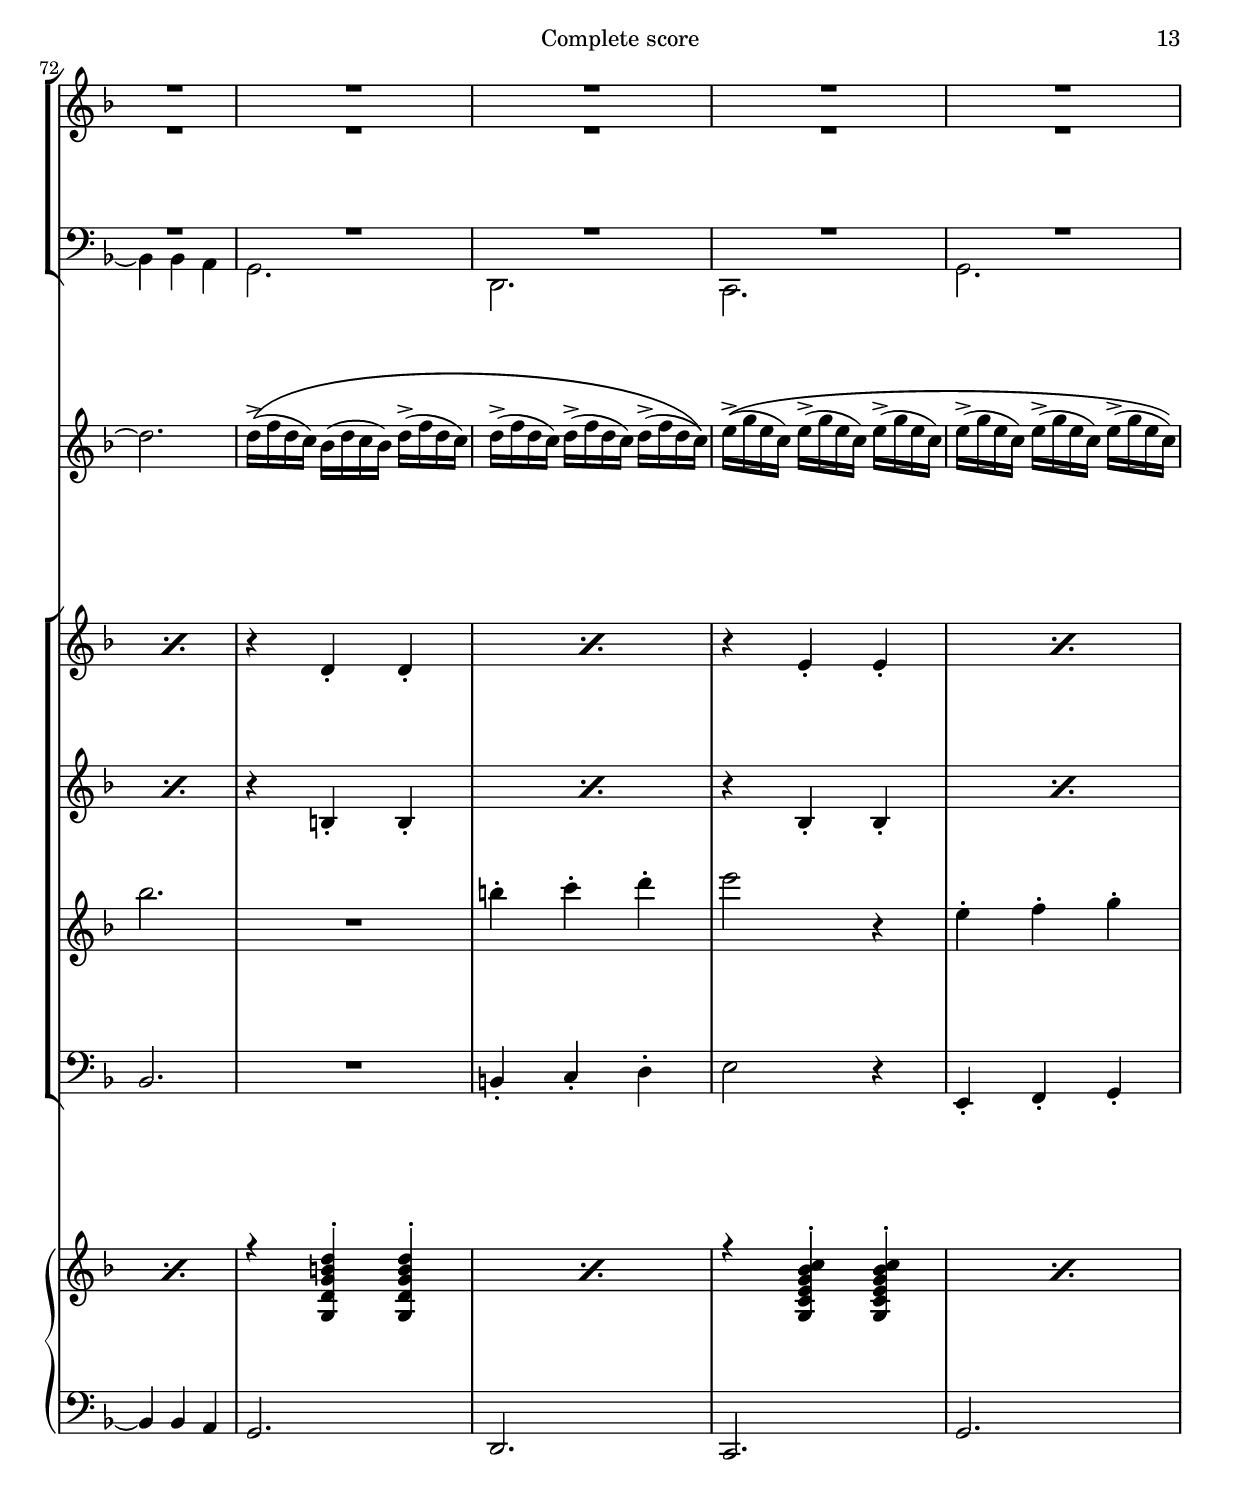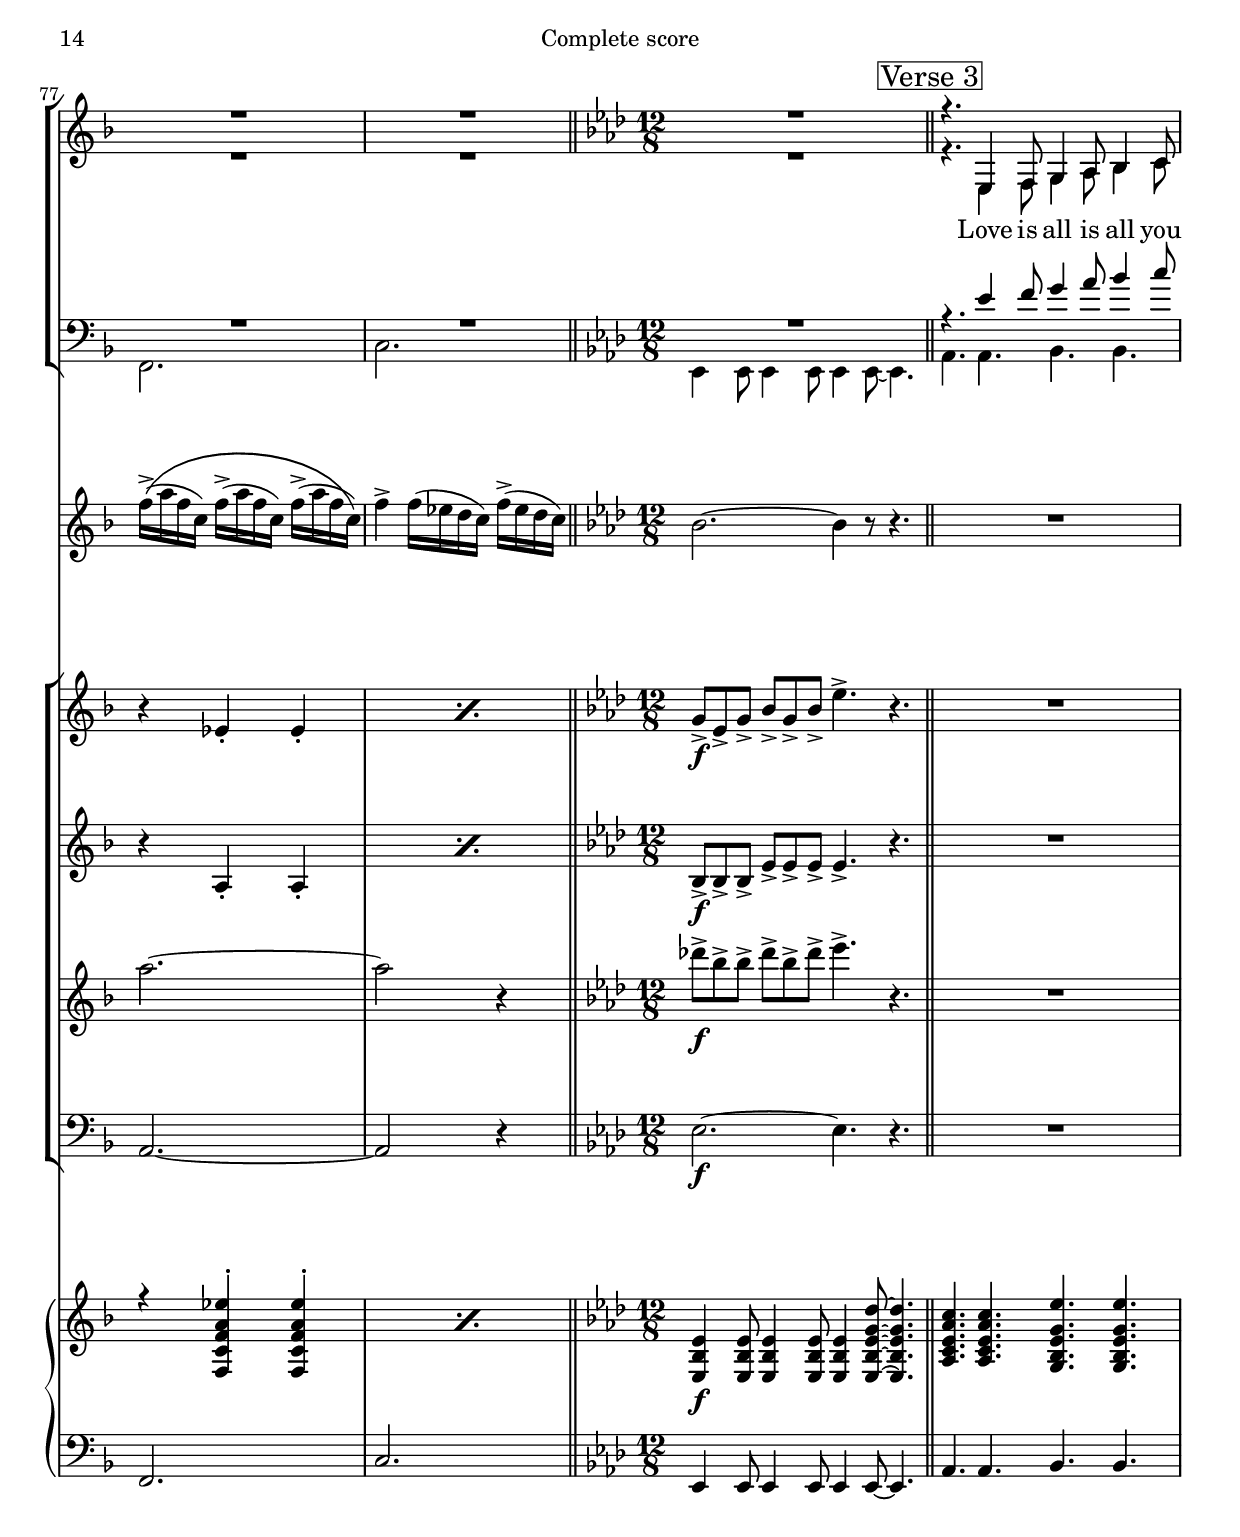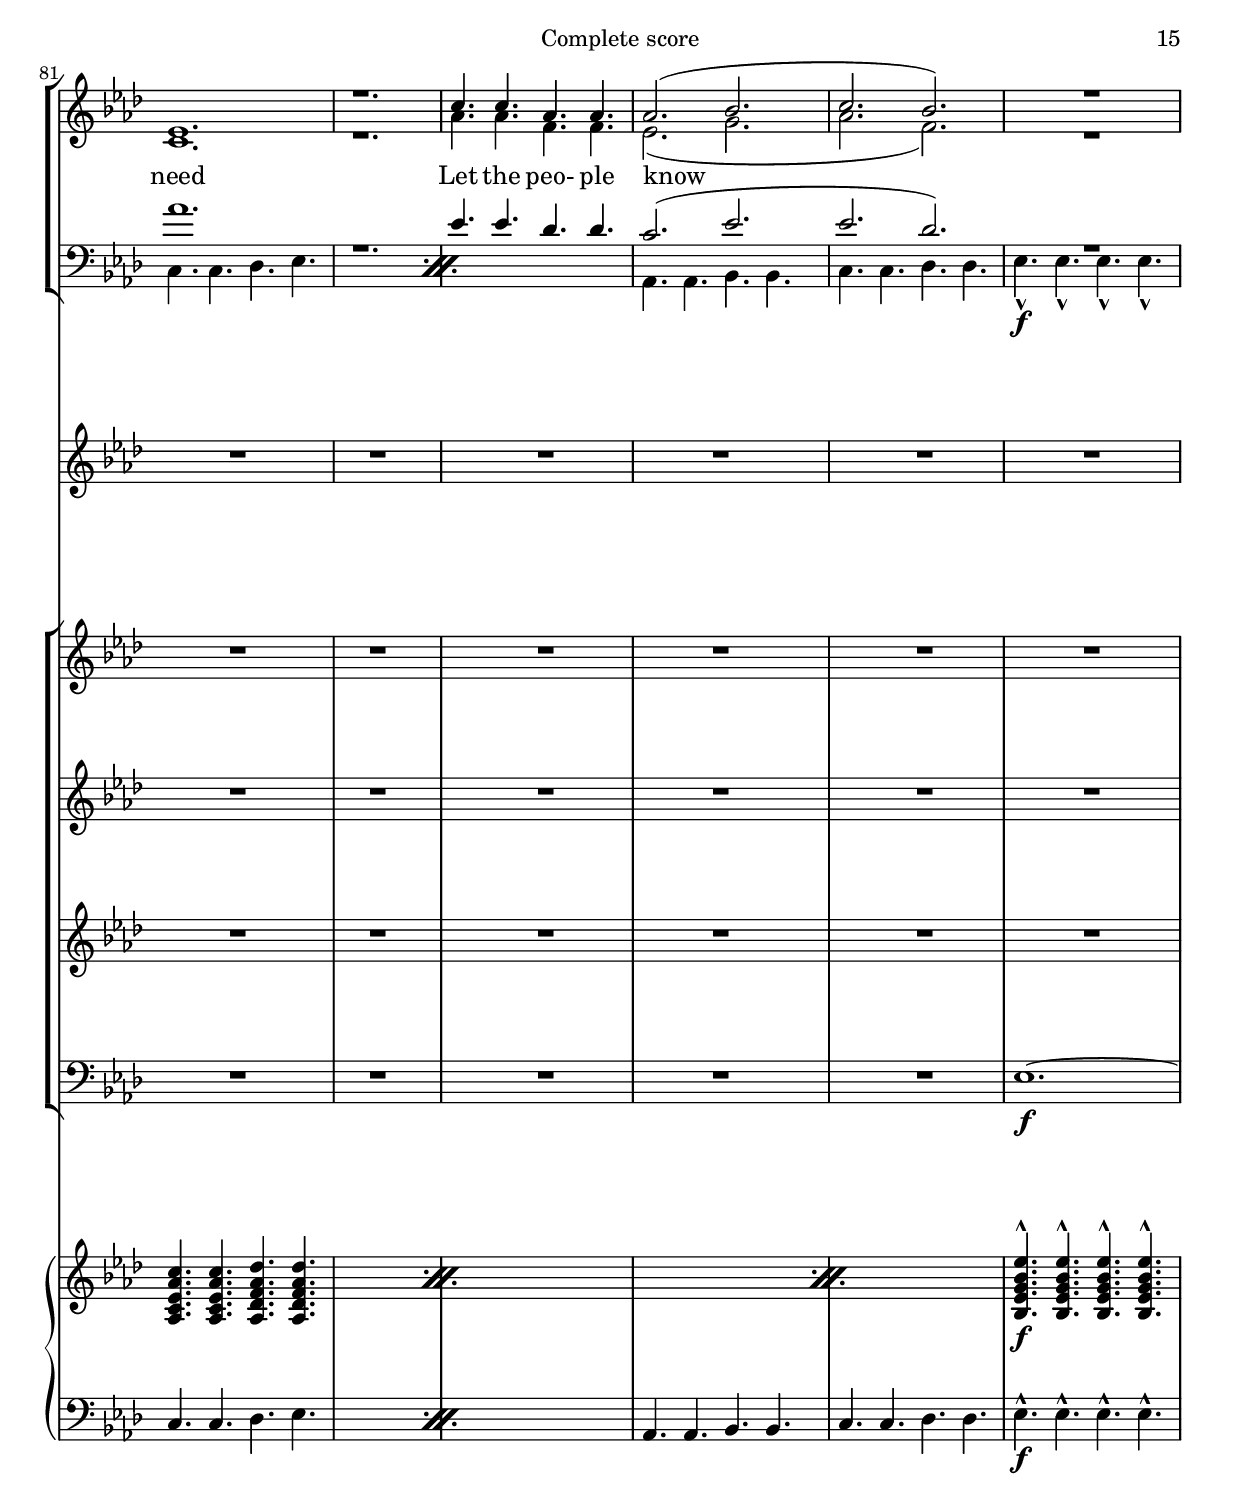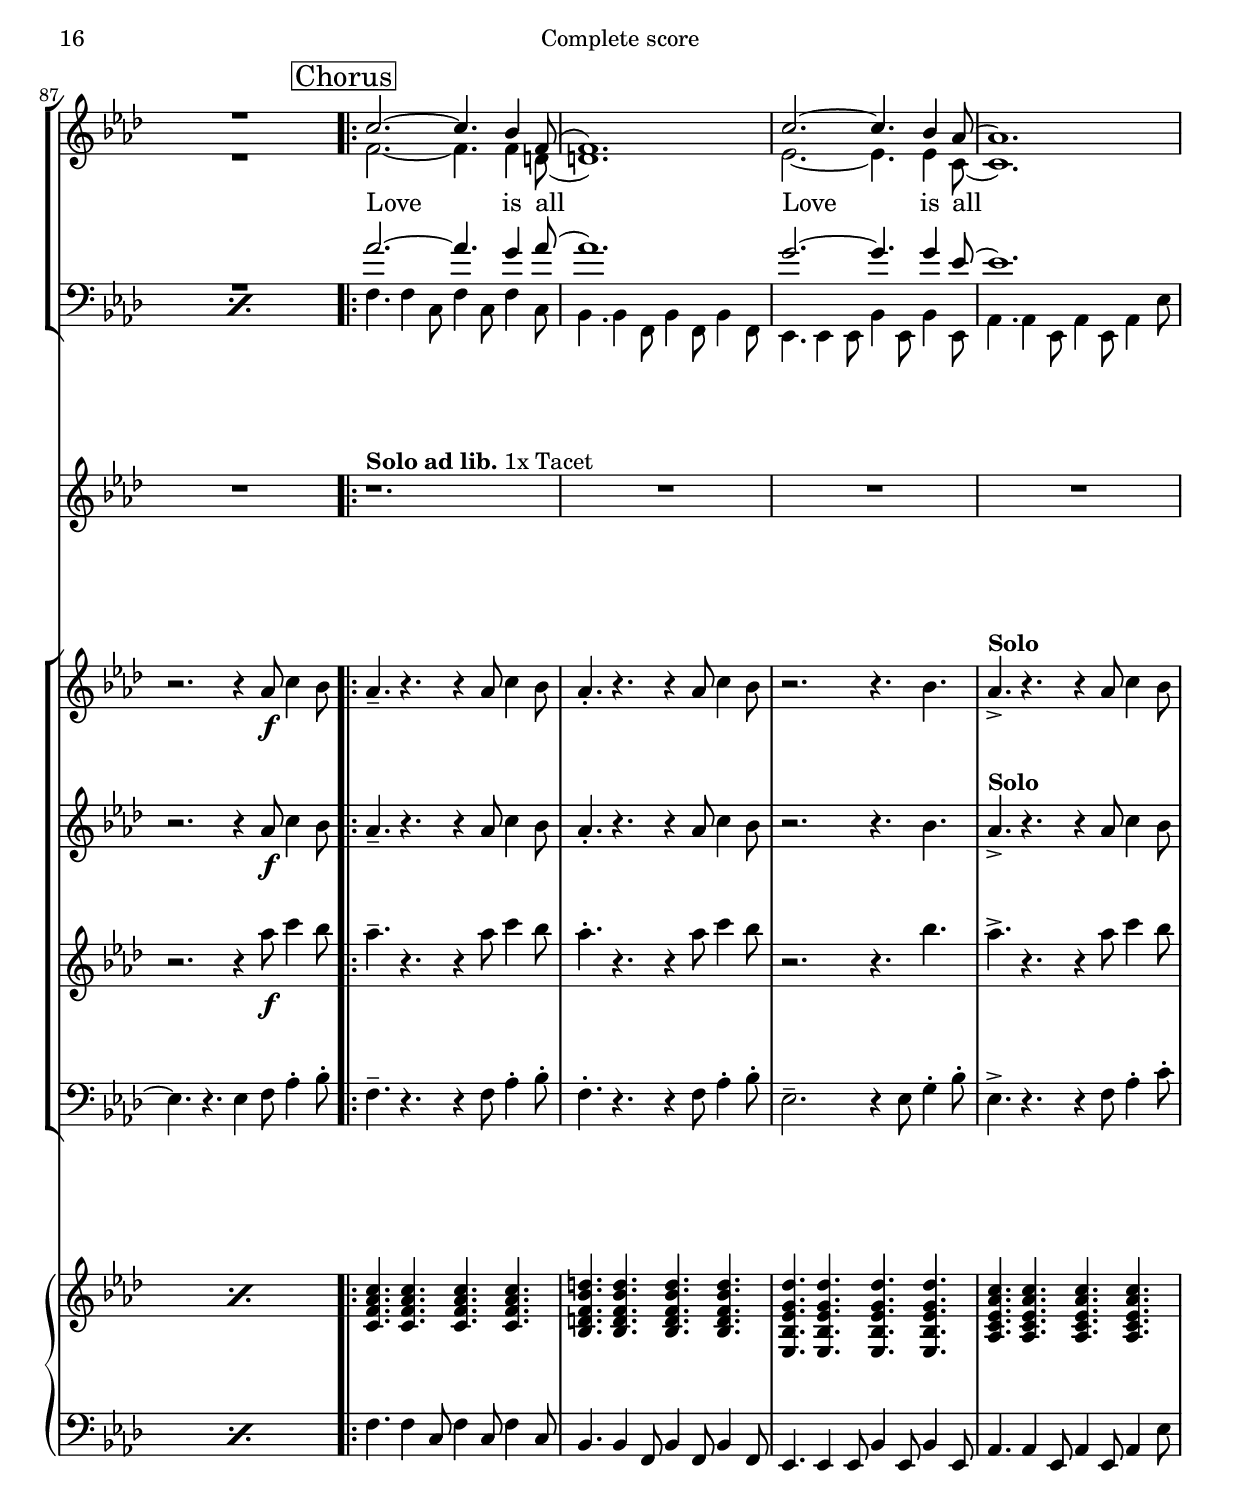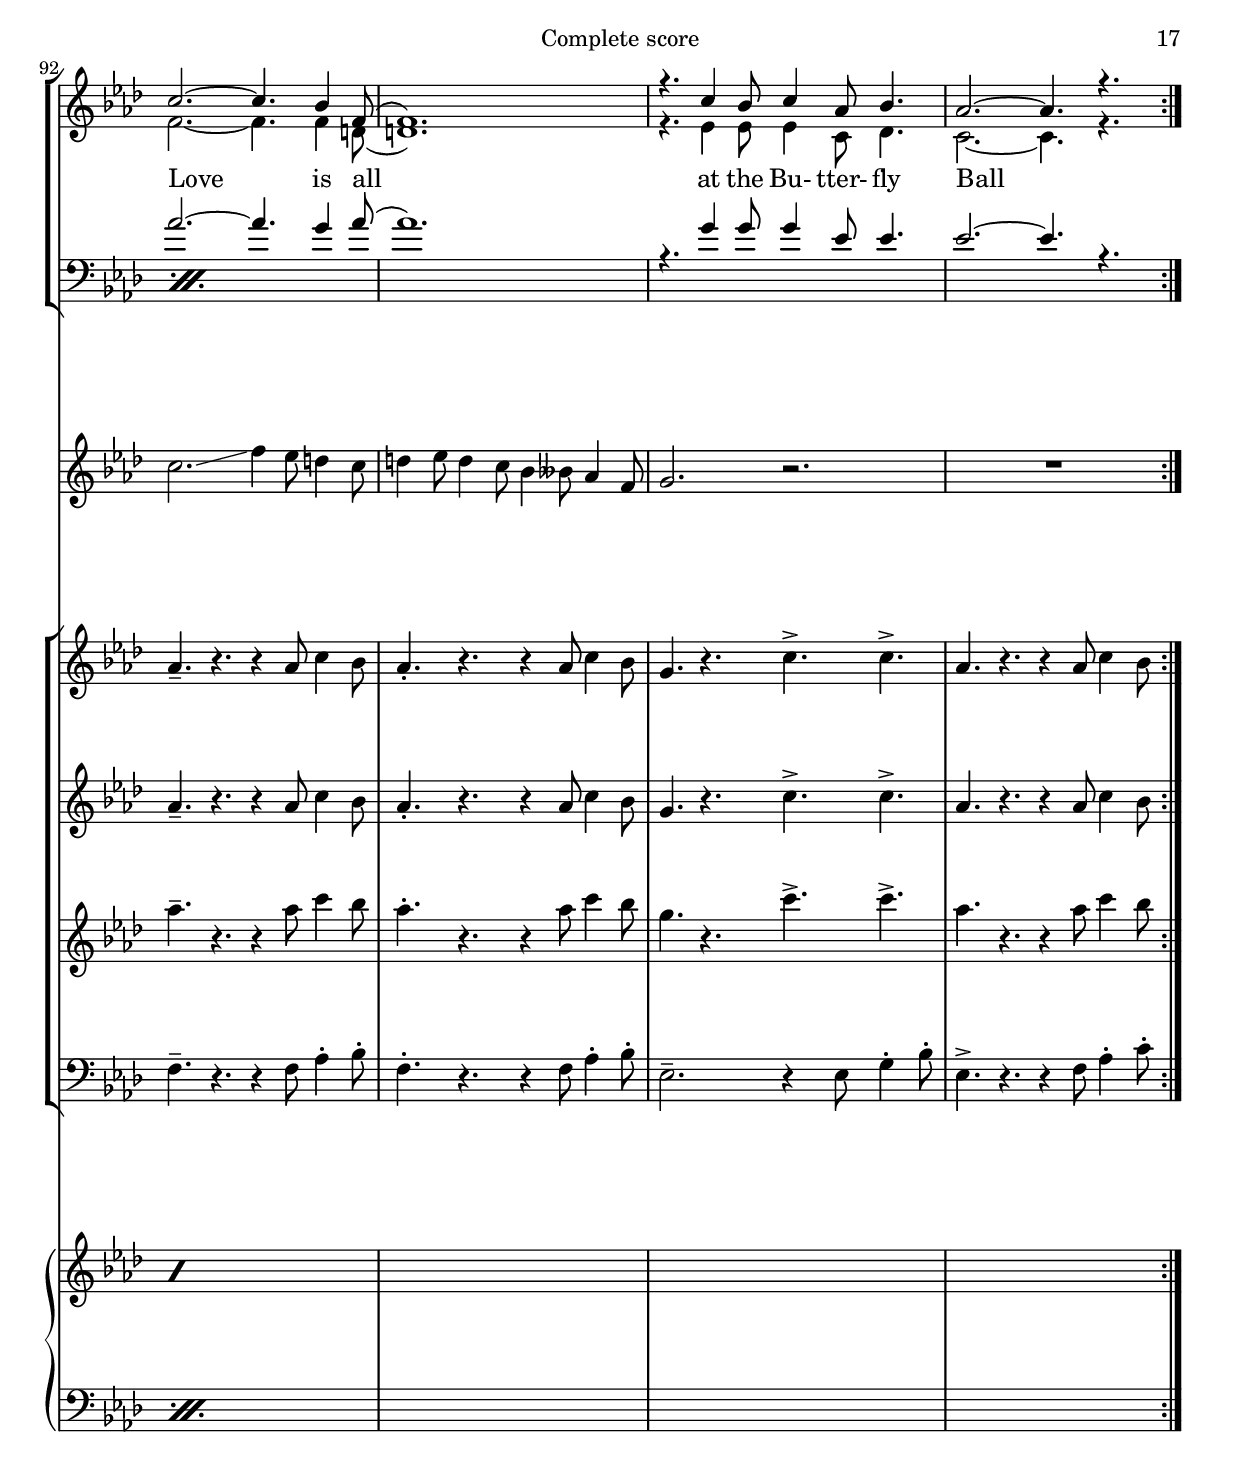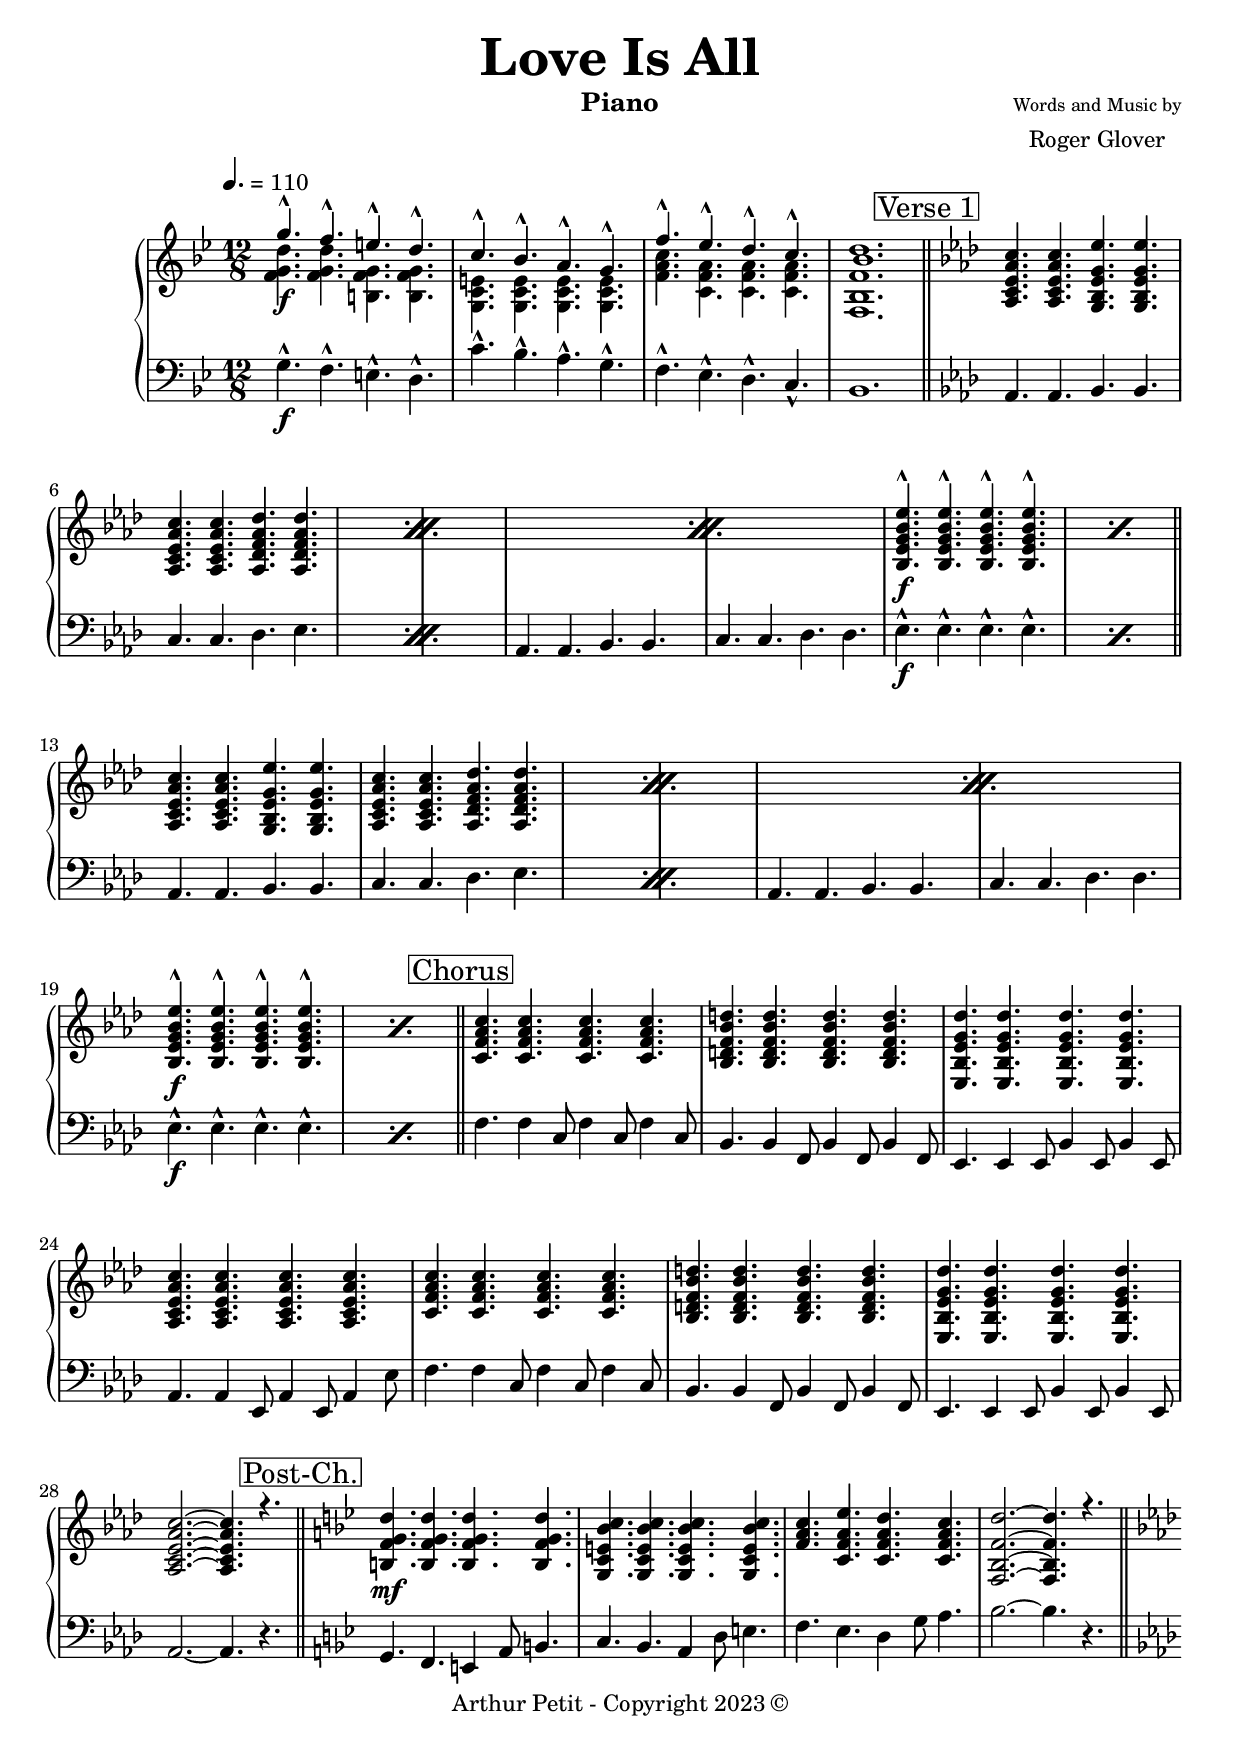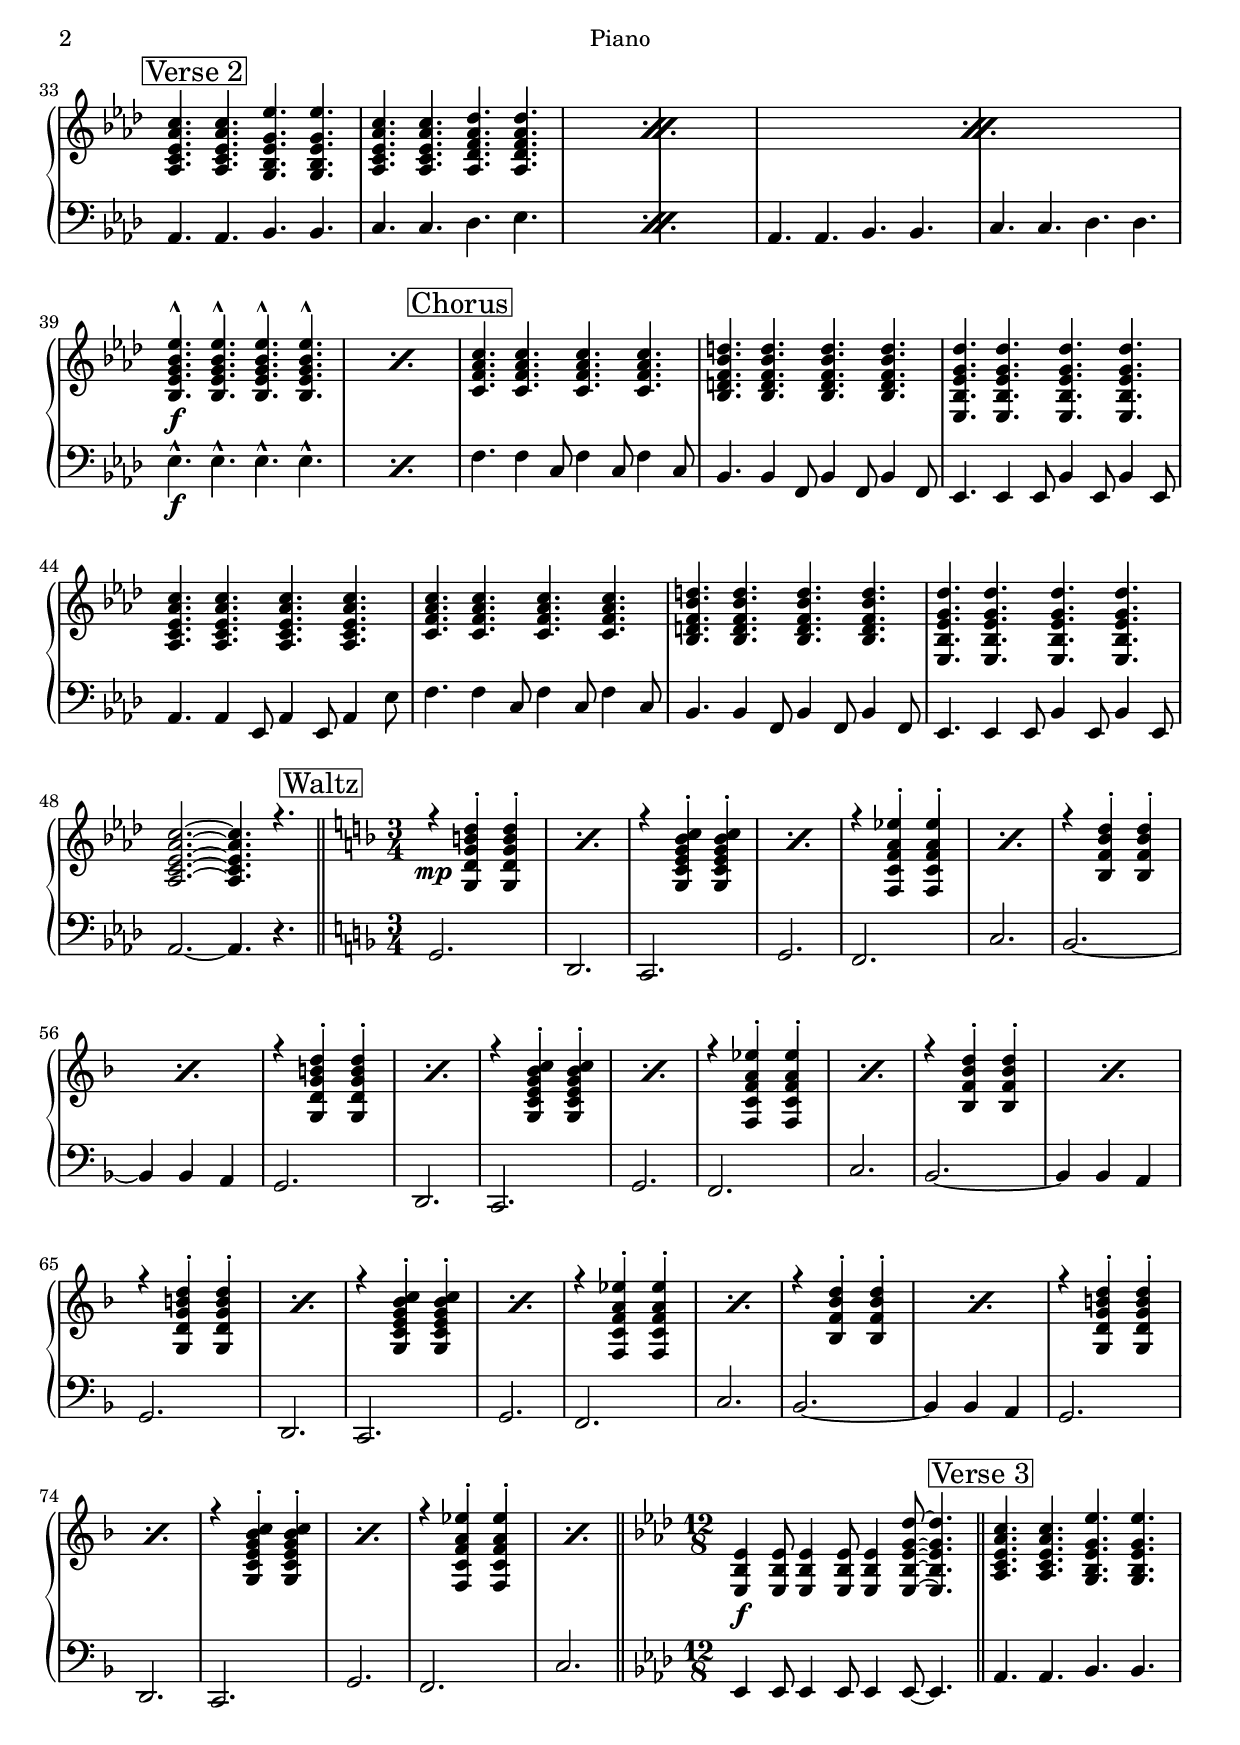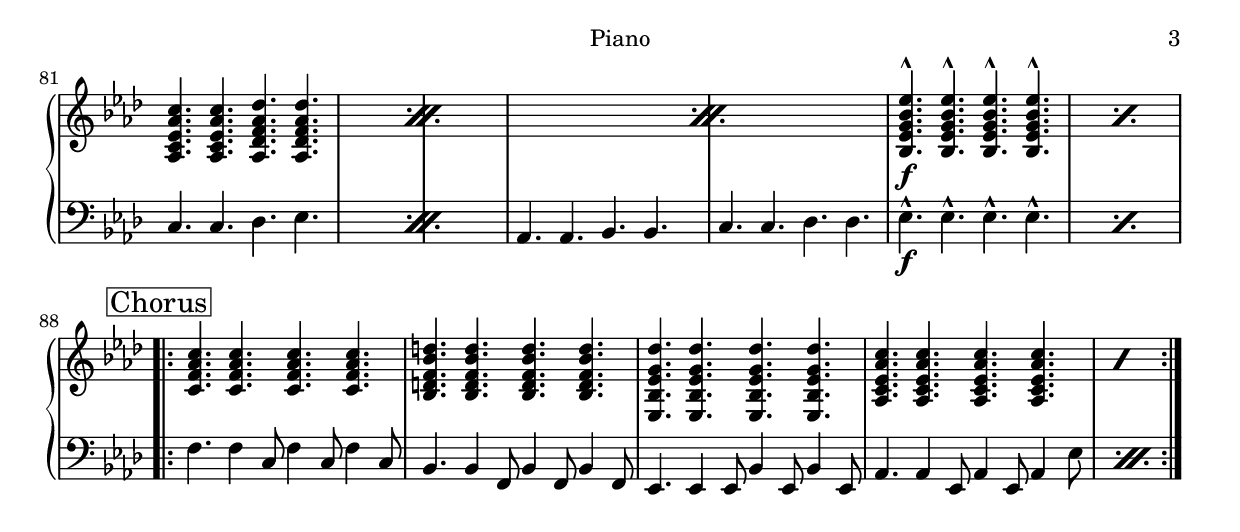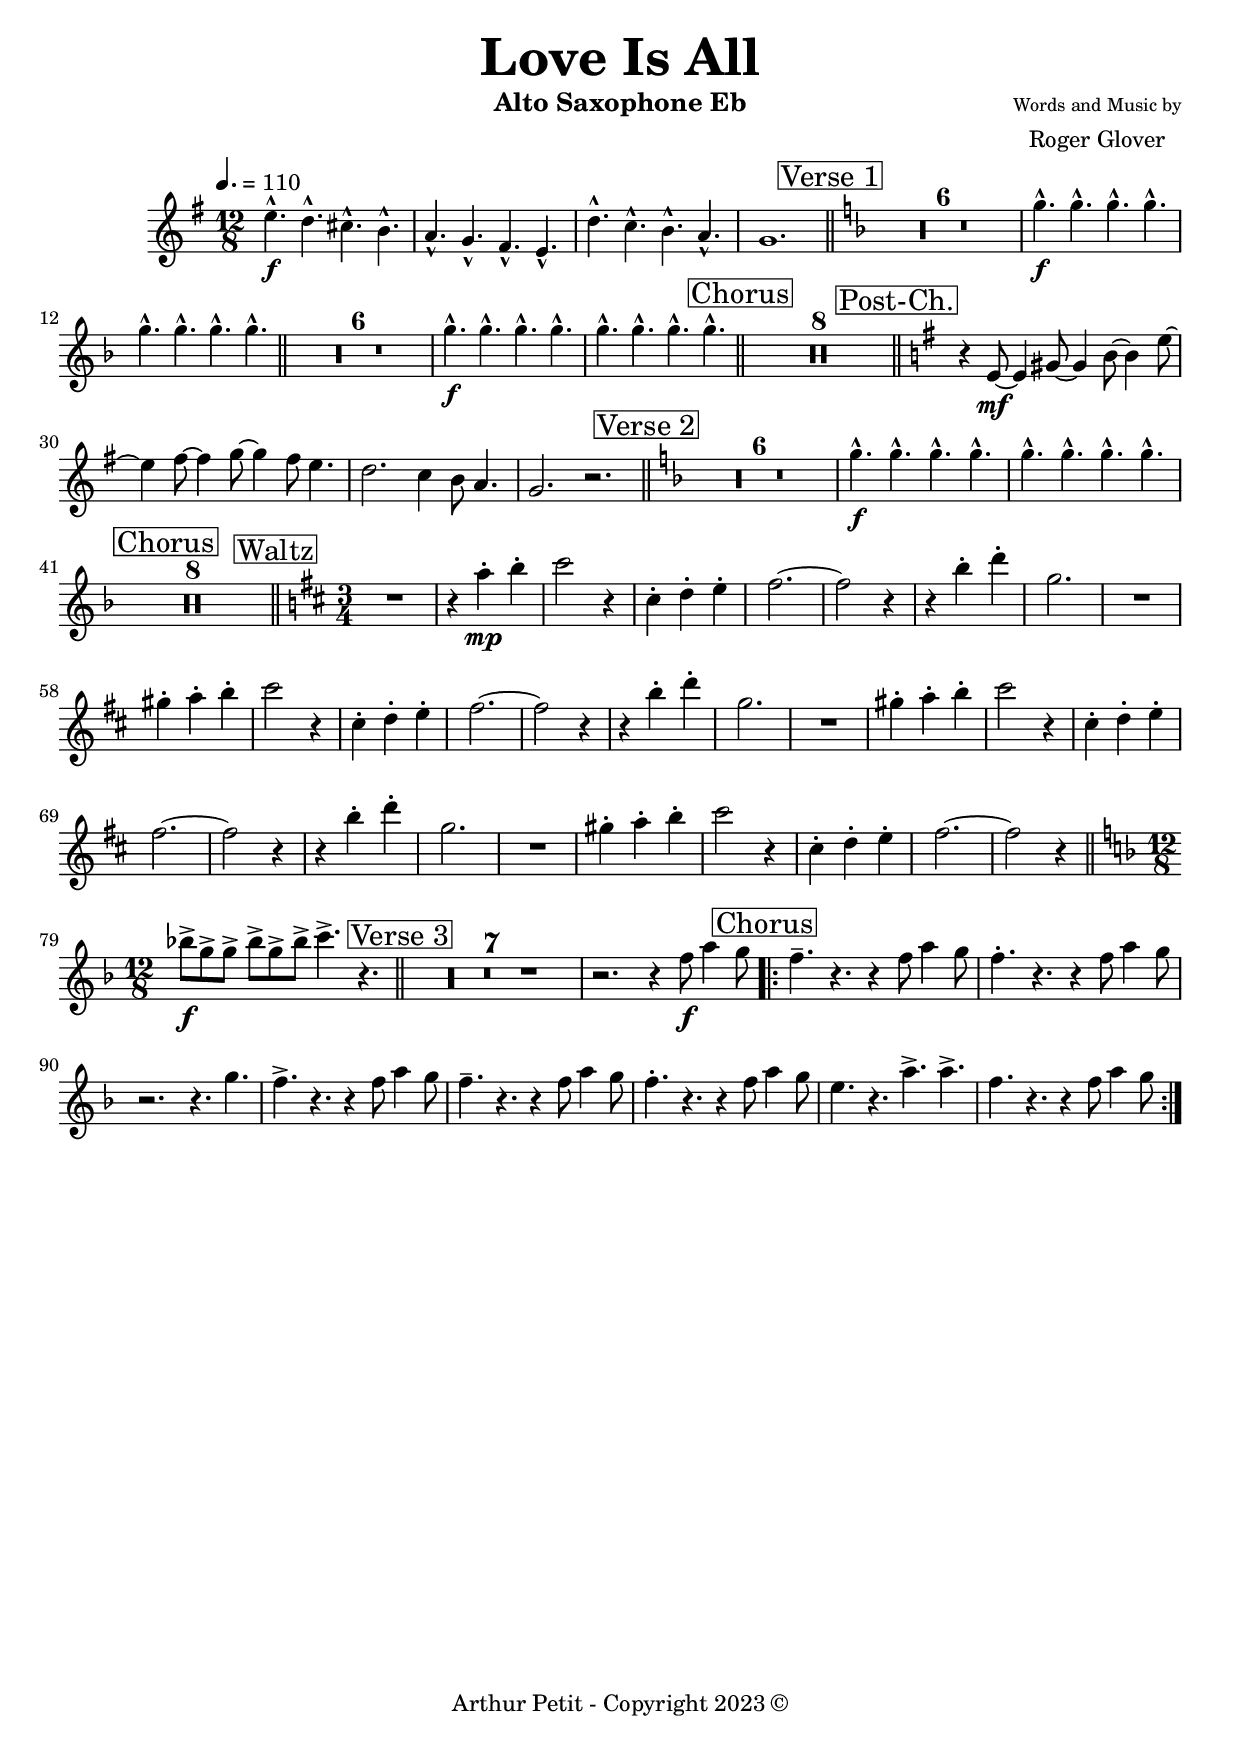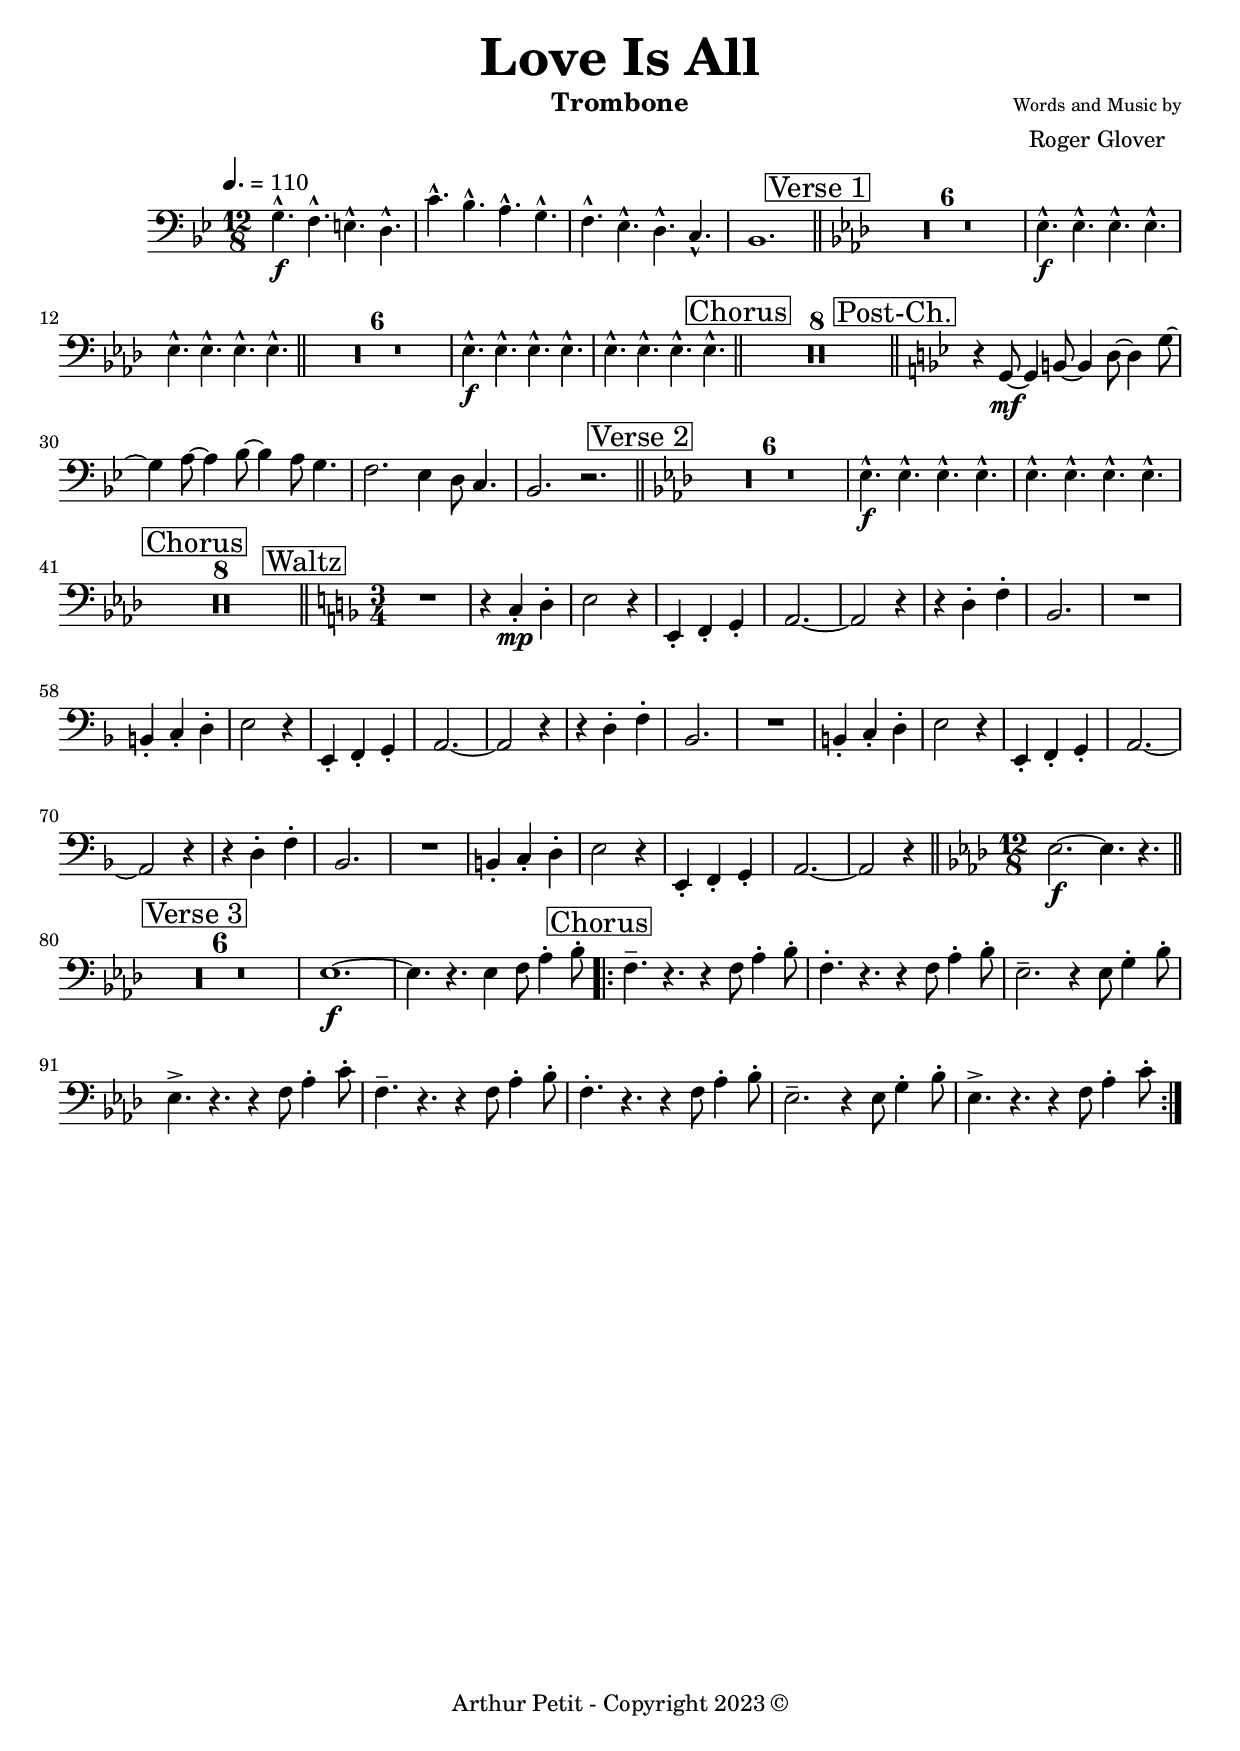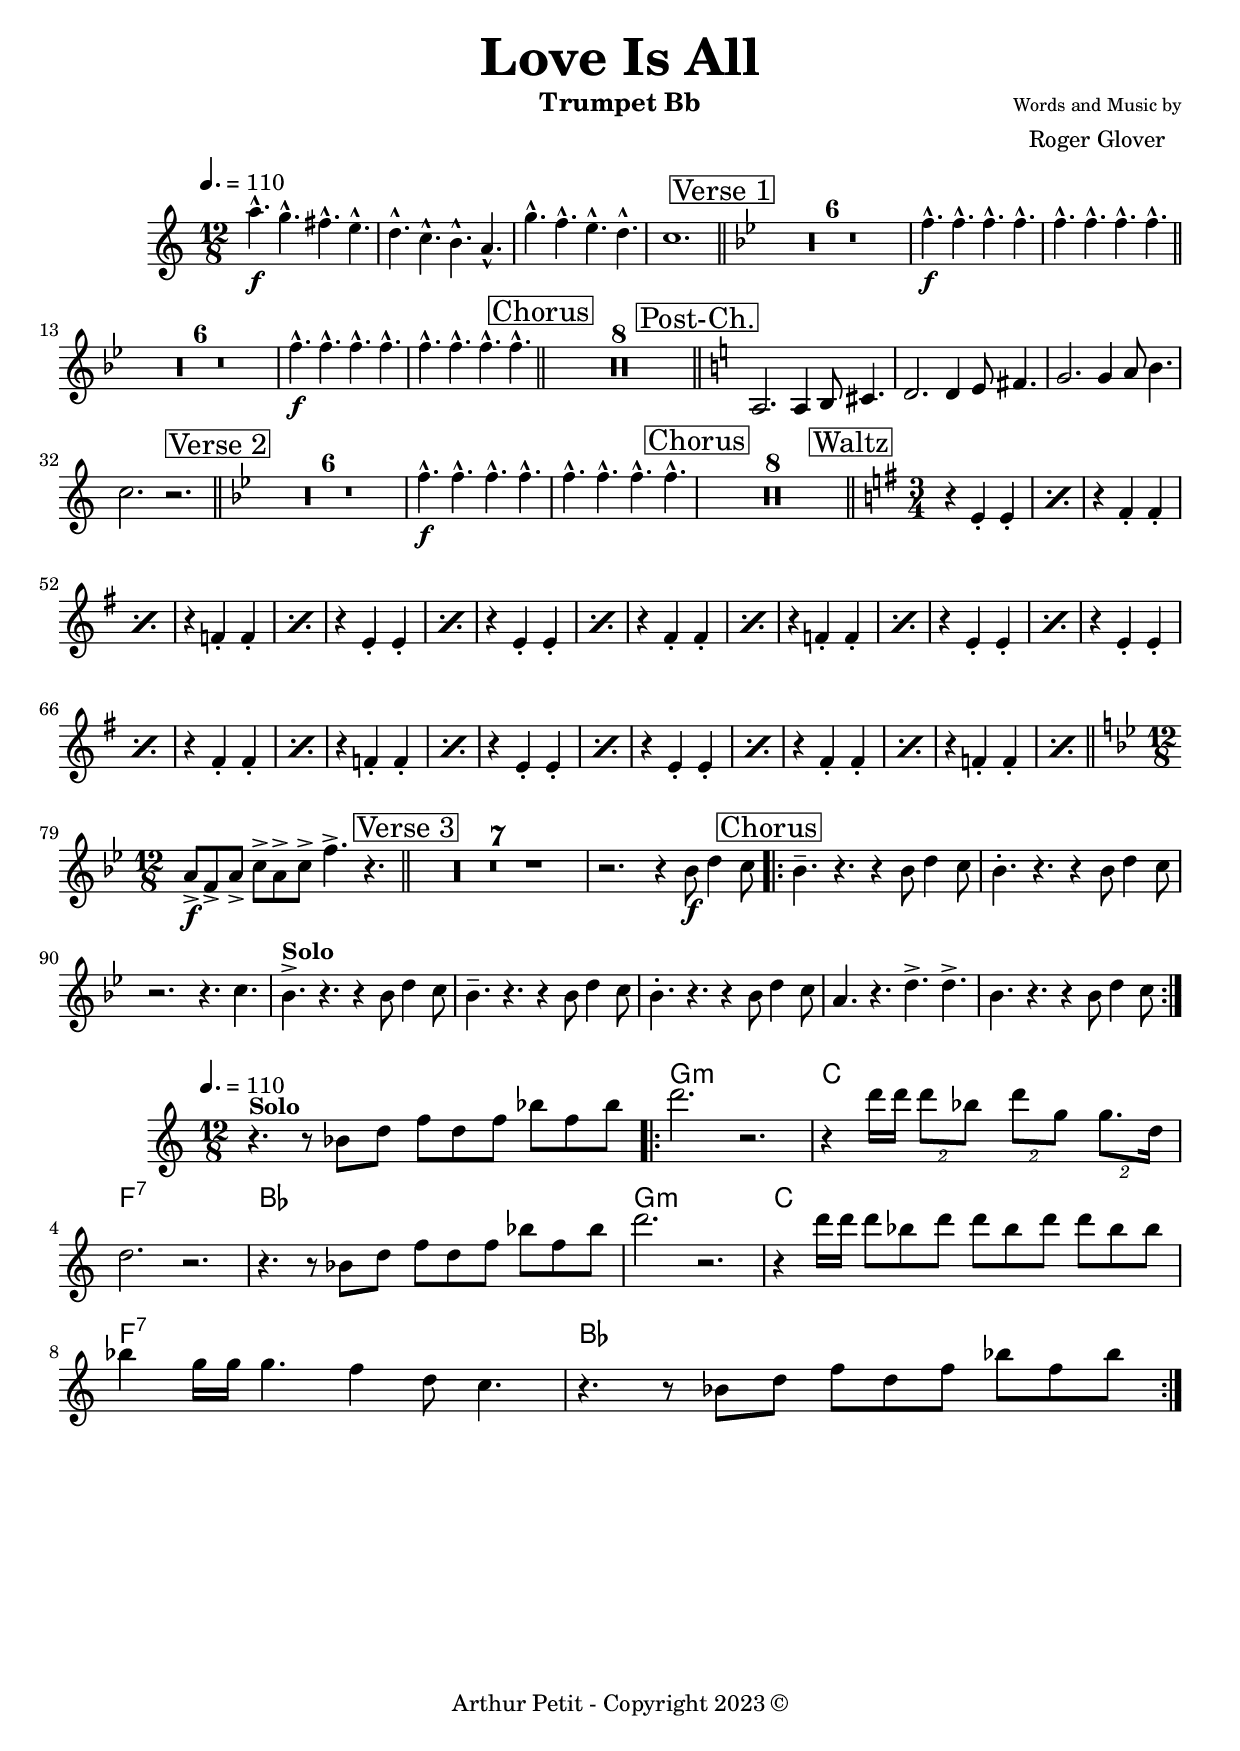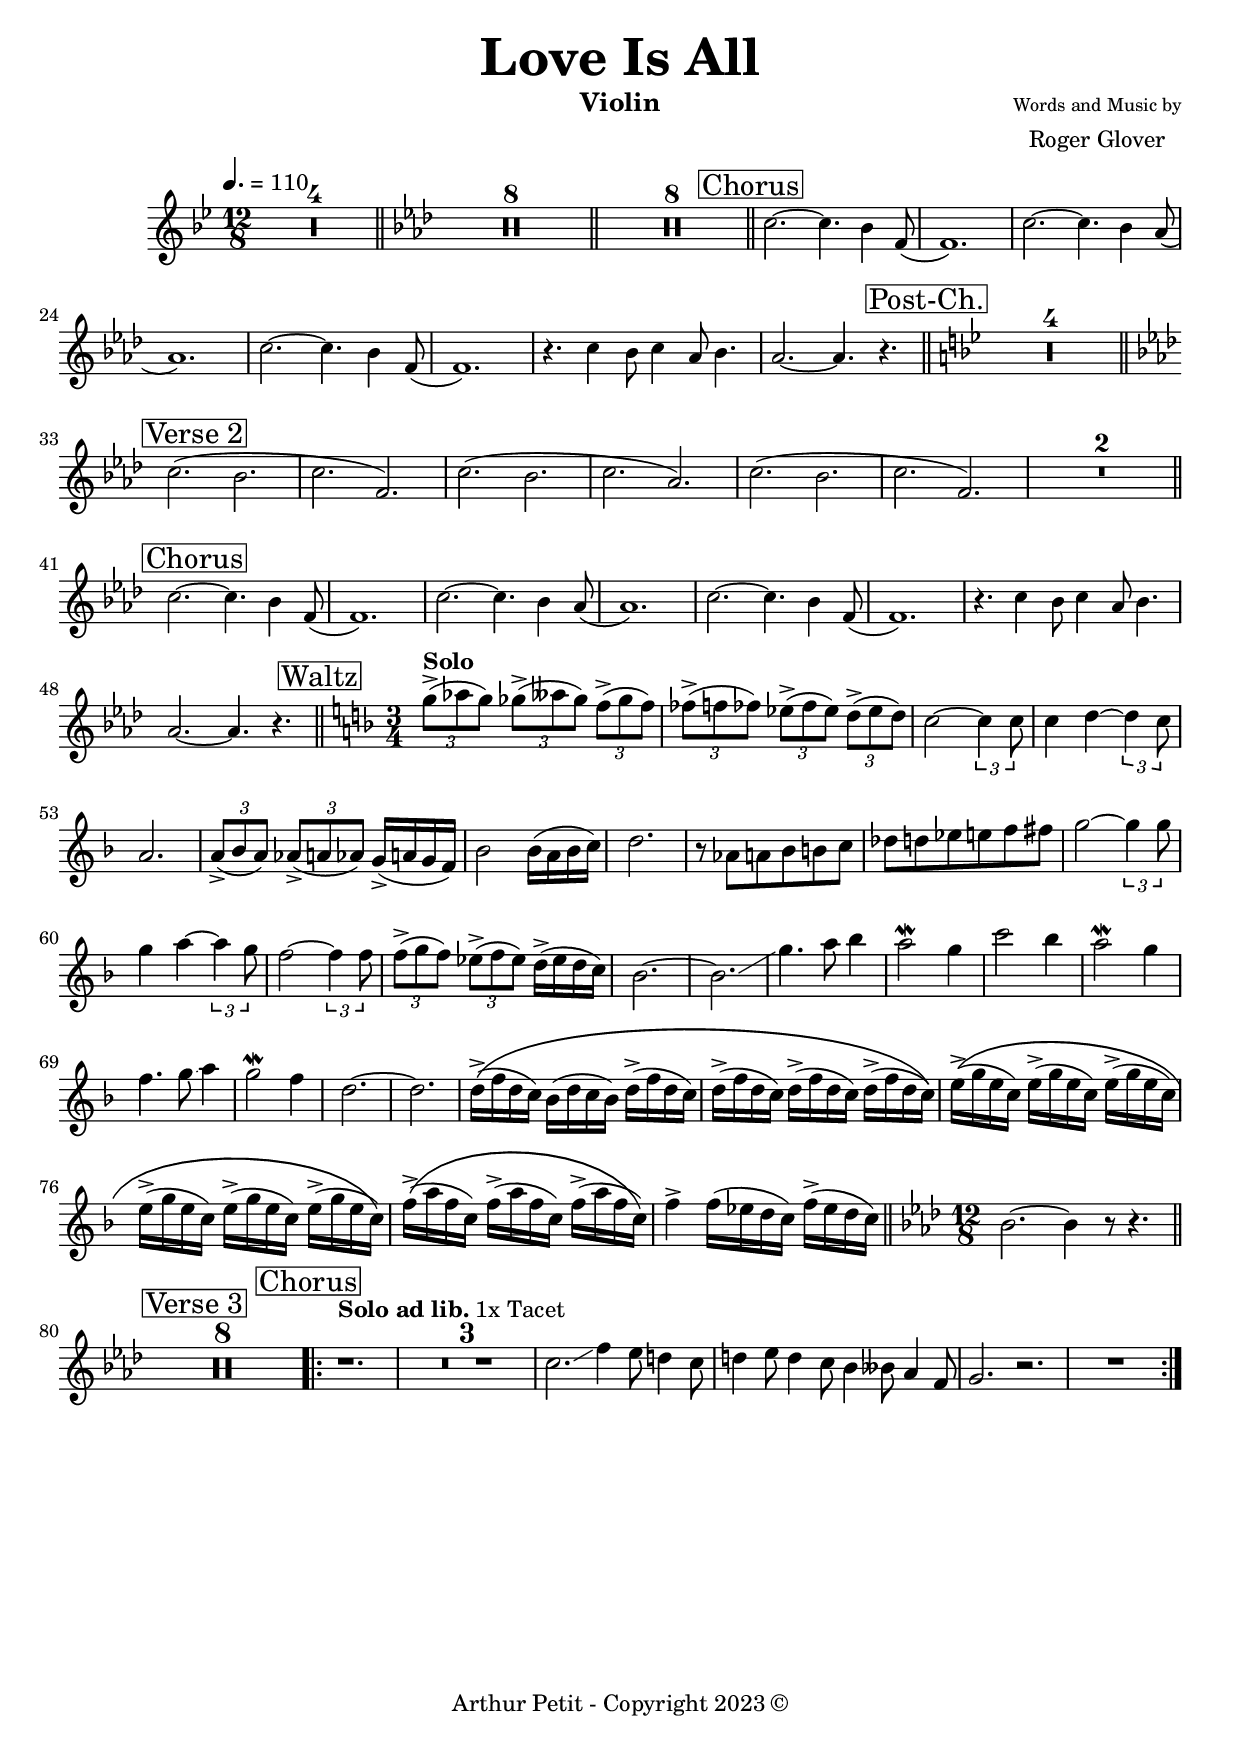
\version "2.20.0"

%{
*************************
*     				                *
*	 Definition des voix 	*
*     				                *
*************************
%}

% ***** Accords *****
accords = \chordmode { 
}

global = {
  \time 12/8
  %\key c \major
  \tempo 4. =110
  \compressFullBarRests % compress rest bars
}

% ***** Choir ***** 

\version "2.20.0"

% ***** Accords *****
accords_intro = \chordmode {
  s2 s4 e4:7 | a2.:m g4: | c2: | d4:m c4: g:/b d:7/a | e2:m e: | 
  f2: d:/fis | g1: | e4: a2:m g4: | c2: | d4:m c4:/e f: d:/fis |
  g2: e2: | a2:m e2: |
}

accords_hoo = \chordmode {
  | a2.:m e4: |
  \repeat "volta" 2 {
    a2.:m g4: | c2: |
  }
  \alternative {{d4:m c4:/e f: d:7/fis | g2.: e4: }
                {d4:m c4: g:/b d:/a | e4:m e:sus2 e2:}}
   f2: d:/fis | g1: | g2: e:/gis | a2:m g2:sus4 | d2: d2:m |
}

accords_do_me = \chordmode {
  | s2. e4: |
  \repeat "volta" 2 {
    a2.:m g4: | c2: |
  }
  \alternative {{d4:m c4:/e f: d:7/fis | g2.: e4: }
                {d4:m c4:/e f: d:7/fis | g1:7}}
}

accords_verse = \chordmode {
  | s2. e4: |
  \repeat "volta" 2 {
    a2.:m d4: | g2.: g4: |
    d2.:/fis d4:/fis | f2. e4: |
  }
}

accords = \chordmode { 
  % Intro Piano
  %\accords_intro
  % Introduction Hooo
  % \accords_hoo
  % Introduction Do me Do me
  % \accords_do_me
  % Verse
  % \accords_verse

}

% ***** Voix *****

global = {
  \time 12/8
  %\key c \major
  \tempo 4. =110
  \compressFullBarRests % compress rest bars
}

choir_interlude = \relative c'' {
  \key d \major
  R1. * 4 \bar "||"
  \key c \major
}

% ***** Soprano *****
soprano_chorus = \relative c'' {
  \mark \markup \center-column { \box Chorus }
  e2.~ e4. d4 a8( | a1.) | e'2.~ e4. d4 c8( | c1.) |
  e2.~ e4. d4 a8( | a1.) | r4. e'4 d8 e4 c8 d4. | c2.~ c4. r 
}

soprano_verse_i = \relative c'' {
  \mark \markup \center-column { \box "Verse 2" }
  e2.( d | e a,) | e'2.( d | e c) |
  e2.( d | e a,) | R1. * 2 \bar "||"
  % ^\segno
}

soprano_verse_ii = \relative c'' {
  \mark \markup \center-column { \box "Verse 3" }
  r4. g,4 a8 b4 c8 d4 e8 | g1. |
  r1. | e'4. e4. c4. c4. |
  c2.( d | e d) | R1. * 2 % r4. d,4 d8 g4 g8~ g4 b8~ | b2. r2. | 
  % ^\segno
}

soprano_waltz = \relative c'' {
  \time 3/4 
  \key a \major
  R2. * 30 \bar "||"
  \key c \major
  \time 12/8 R1. \bar "||"
}

soprano = \relative c'' {
  \global
  % Intro
  \choir_interlude 
  % Verse 1 et 2
  R1. * 8  \bar "||" R1. * 8 \bar "||" 
  % Chorus
  \soprano_chorus \bar "||"
  % Post chorus
  \choir_interlude 
  % Verse 3
  \soprano_verse_i
  % Chorus
  \soprano_chorus \bar "||"
  \soprano_waltz
  % Verse 4
  \soprano_verse_ii
  % Chorus
  \repeat "volta" 2 {
  \soprano_chorus
  }  
}

% ***** Alto *****

alto_chorus = \relative c'' {
  a2.~ a4. a4 fis8( | fis1.) | g2.~ g4. g4 e8( | e1.) |
  a2.~ a4. a4 fis8( | fis1.) | r4. g4 g8 g4 e8 f4. | e2.~ e4. r 
}

alto_verse_i = \relative c'' {
  c2.( b | c a) | c2.( b | c c) |
  c2.( b | c a) | R1. * 2 \bar "||"
  % ^\segno
}

alto_verse_ii = \relative c'' {
  r4. g,4 a8 b4 c8 d4 e8 | e1. |
  r1. | c'4. c4. a4. a4. |
  g2.( b | c a) | R1. * 2 % r4. d,4 d8 g4 g8~ g4 b8~ | b2. r2. | 
  % ^\segno
}

alto_waltz = \relative c'' {
  \time 3/4 R2. * 30 \bar "||"
  \time 12/8 R1. \bar "||"
}

alto = \relative c'' {
  \global
  % Intro
  \choir_interlude 
  % Verse 1 et 2
  R1. * 8  \bar "||" R1. * 8 \bar "||" 
  % Chorus
  \alto_chorus \bar "||"
  % Post chorus
  \choir_interlude 
  % Verse 3
  \alto_verse_i
  % Chorus
  \alto_chorus \bar "||"
  \alto_waltz
  % Verse 4
  \alto_verse_ii
  % Chorus
  \repeat "volta" 2 {
  \alto_chorus
  }  
}

% ***** Tenor *****

tenor_chorus = \relative c'' {
  c2.~ c4. b4 c8( | c1.) | b2.~ b4. b4 g8( | g1.) |
  c2.~ c4. b4 c8( | c1.) | r4. b4 b8 b4 g8 g4. | g2.~ g4. r 
}

tenor_verse_i = \relative c'' {
  g2.( g | g f) | g2.( g | g a) |
  g2.( g | g f) | R1. * 2 \bar "||"
  % ^\segno
}

tenor_verse_ii = \relative c'' {
  r4. g4 a8 b4 c8 d4 e8 | c1. |
  r1. | g4. g4. f4. f4. |
  e2.( g | g f) | R1. * 2 % r4. d,4 d8 g4 g8~ g4 b8~ | b2. r2. | 
  % ^\segno
}

tenor_waltz = \relative c'' {
  \time 3/4 R2. * 30 \bar "||"
  \time 12/8 R1. \bar "||"
}

tenor = \relative c'' {
  \global
  % Intro
  \choir_interlude 
  % Verse 1 et 2
  R1. * 8  \bar "||" R1. * 8 \bar "||" 
  % Chorus
  \tenor_chorus \bar "||"
  % Post chorus
  \choir_interlude 
  % Verse 3
  \tenor_verse_i
  % Chorus
  \tenor_chorus \bar "||"
  \tenor_waltz
  % Verse 4
  \tenor_verse_ii
  % Chorus
  \repeat "volta" 2 {
  \tenor_chorus
  }  
}

% ***** Bass *****

bass_chorus = \relative c'' {
  a2.~ a4. a4 d,8( | d1.) | g2.~ g4. g4 c,8( | c1.) |
  a'2.~ a4. a4 d,8( | d1.) | r4. g4 g8 g4 g8 g4. | c,2.~ c4. r 
}

bass_verse_i = \relative c'' {
  c,2.( d | e f) | c2.( d | e f) |
  c2.( d | e f) | R1. * 2 \bar "||"
  % ^\segno
}

bass_verse_ii = \relative c'' {
  R1. * 2 % r4. g4 a8 b4 c8 d4 e8 | g1. |
  r1. | e,4. e4. f4. f4. |
  c2.( d | e f) | R1. * 2 % r4. d,4 d8 g4 g8~ g4 b8~ | b2. r2. | 
  % ^\segno
}

bass_waltz = \relative c'' {
  \time 3/4 R2. * 30 \bar "||"
  \time 12/8 R1. \bar "||"
}

bass = \relative c'' {
  \global
  % Intro
  \choir_interlude 
  % Verse 1 et 2
  R1. * 8  \bar "||" R1. * 8 \bar "||" 
  % Chorus
  \bass_chorus \bar "||"
  % Post chorus
  \choir_interlude
  % Verse 3
  \bass_verse_i
  % Chorus
  \bass_chorus \bar "||"
  \bass_waltz
  % Verse 4
  \bass_verse_ii
  % Chorus
  \repeat "volta" 2 {
  \bass_chorus
  }  
}

verseOne = \lyricmode {
  %\set stanza = "1."
  Love___ is all____
  Love___ is all____
  Love___ is all____
  at the Bu- tter- fly Ball____
  
  Hoo____ Hoo____
  Hoo____ 
  
  Love___ is all____
  Love___ is all____
  Love___ is all____
  at the Bu- tter- fly Ball____
  
  Love is all is all you need
  Let the peo- ple know____
  %Let your fee- lings show
  
  Love___ is all____
  Love___ is all____
  Love___ is all____
  at the Bu- tter- fly Ball____
}

% verseTwo = \lyricmode {
%   \set stanza = "2."
%   ho
%   
% }
% 
% verseThree = \lyricmode {
%   \set stanza = "3."
%   ho
%   
% }



\book{
  \bookOutputSuffix "Choir"
  \header {
      title = \markup { \fontsize #3 \bold "Love Is All"}
      composer = \markup {
        \column{
          \line{\center-align \fontsize #-2 {"Words and Music by"} }
          \line{\center-align \fontsize #0 "Roger Glover"}
        }
      }
      subtitle = ""
      instrument = "Choir"
      % opus = "Op. 9"
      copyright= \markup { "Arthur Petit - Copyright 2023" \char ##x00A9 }
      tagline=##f
    }
  \score {
  \new ChoirStaff <<
    \chords {
        \accords                
      }
    \new Staff \with {
      midiInstrument = "choir aahs"
      instrumentName = \markup \center-column { S A }
    } <<
      \new Voice = "soprano" { \voiceOne \transpose c aes, {\soprano} }
      \new Voice = "alto" { \voiceTwo \transpose c aes, {\alto} }
    >>
    \new Lyrics \with {
      \override VerticalAxisGroup #'staff-affinity = #CENTER
    } \lyricsto "soprano" \verseOne
%    \ new Lyrics \with {
%       \override VerticalAxisGroup #'staff-affinity = #CENTER
%     } \lyricsto "soprano" \verseTwo
%     \new Lyrics \with {
%       \override VerticalAxisGroup #'staff-affinity = #CENTER
%     } \lyricsto "soprano" \verseThree
    \new Staff \with {
      midiInstrument = "choir aahs"
      instrumentName = \markup \center-column { T B }
    } <<
      %\clef bass
      \new Voice = "tenor" { \voiceOne \transpose c aes, {\tenor} }
      \new Voice = "bass" { \voiceTwo \transpose c aes, {\bass} }
    >>
  >>
  \layout { }
  \midi { }
  }
}


% ***** Violons ***** 

\version "2.20.0"

global = {
  \time 12/8
  %\key c \major
  \tempo 4. =110
  \compressFullBarRests % compress rest bars
}

% ***** Violin *****
vln_interlude = \relative c'' {
  \key d \major
  R1. * 4 \bar "||"
  \key c \major
}

vln_chorus = \relative c'' {
  \mark \markup \center-column { \box Chorus }
  e2.^~ e4. d4 a8( | a1.) | e'2.~ e4. d4 c8( | c1.) |
  e2.~ e4. d4 a8( | a1.) | r4. e'4 d8 e4 c8 d4. | c2.~ c4. r 
}

vln_verse_i = \relative c'' {
  \mark \markup \center-column { \box "Verse 2" }
  e2.( d | e a,) | e'2.( d | e c) |
  e2.( d | e a,) | R1. * 2 \bar "||"
  % ^\segno
}

vln_verse_ii = \relative c'' {
  \mark \markup \center-column { \box "Verse 3" }
  | R1. * 8
  % ^\segno
}

vln_waltz = \relative c'' {
  \time 3/4 
  \key a \major
  \mark \markup \center-column { \box "Waltz" }
  \tuplet 3/2 { b'8->^\markup \bold "Solo"( c b ) } \tuplet 3/2 { bes->( ces bes) } \tuplet 3/2 { a->( bes a) } |
  \tuplet 3/2 { aes8->( a aes ) } \tuplet 3/2 { g->( aes g) } \tuplet 3/2 { fis->( g fis) } |
  e2 ~ \tuplet 3/2 { e4 e8 } |
  e4 fis4~ \tuplet 3/2 { fis4 e8 } |
  cis2. |
  \tuplet 3/2 { cis8->( d cis ) } \tuplet 3/2 { c->( cis c) } { b16->( cis b a) } |
  d2 d16( cis d e) |
  fis2. |
  r8 c cis d dis e | f fis g gis a ais |
  b2 ~ \tuplet 3/2 { b4 b8 } |
  b4 cis4~ \tuplet 3/2 { cis4 b8 } |
  a2 ~ \tuplet 3/2 { a4 a8 } |
  \tuplet 3/2 { a8->( b a ) } \tuplet 3/2 { g->( a g) } { fis16->( g fis e) } |
  d2.~ | d2.\glissando |
  b'4. cis8 d4 | cis2\mordent b4 |
  e2 d4 | cis2\mordent b4 |
  a4. b8\glissando cis4 | b2\mordent a4 | 
  fis2.~ | fis |
  fis16->\( ( a fis e) d( fis e d) fis->( a fis e) |
  fis->( a fis e) fis->( a fis e) fis->( a fis e) \) |
  gis->\( ( b gis e) gis->( b gis e) gis->( b gis e) |
  gis->( b gis e) gis->( b gis e) gis->( b gis e) \)
  a->\( ( cis a e) a->( cis a e) a->( cis a e) \)
  a4-> a16( g fis e) a->( g fis e) |  
  
  \bar "||"
  \key c \major
  \time 12/8 d2.~ d4 r8 r4. \bar "||"
}

vln_last_chorus = \relative c'' {
  \mark \markup \center-column { \box Chorus }
  r1.^\markup {\bold "Solo ad lib." "1x Tacet" } | R1.* 3 | 
  e2.\glissando a4 g8 fis4 e8 | fis4 g8 fis4 e8 d4 des8 c4 a8 |
  b2. r2. | R1. |
}



vln = \relative c'' {
  \global
  \small
  % Intro
  \vln_interlude 
  % Verse 1 et 2
  R1. * 8  \bar "||" R1. * 8 \bar "||" 
  % Chorus
  \vln_chorus \bar "||"
  % Post chorus
  \mark \markup \center-column { \box "Post-Ch." }
  \vln_interlude
  % Verse 3
  \vln_verse_i
  % Chorus
  \vln_chorus \bar "||"
  \normalsize
  \vln_waltz
  % Verse 4
  \vln_verse_ii
  % Chorus
  \repeat "volta" 2 {
  \vln_last_chorus
  }  
}

\book{
  \bookOutputSuffix "Violin"
  \header {
      title = \markup { \fontsize #3 \bold "Love Is All"}
      composer = \markup {
        \column{
          \line{\center-align \fontsize #-2 {"Words and Music by"} }
          \line{\center-align \fontsize #0 "Roger Glover"}
        }
      }
      subtitle = ""
      instrument = "Violin"
      % opus = "Op. 9"
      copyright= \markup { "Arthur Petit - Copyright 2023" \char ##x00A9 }
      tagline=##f
    }
  \score {
    <<
      \chords {
        %\accords                
      }
      \new StaffGroup <<
        \new Staff \relative c' {
          \set Staff.instrument="violin"
          \transpose c aes, {\vln}
        }
      >>
      
      
    >>    
    \midi{ \tempo 4 = 100  } 
    \layout {} 
  }
}


% ***** Violoncelles ***** 



% ***** Trompette ***** 

\version "2.20.0"

global = {
  \time 12/8
  %\key c \major
  \tempo 4. =110
  \compressFullBarRests % compress rest bars
}

% ***** Alto saxophone *****
trp_intro = \relative c'' {
  \key d \major
  %R1. * 4
  b'4.-^\f a-^ gis-^ fis-^ | e-^ d-^ cis-^ b-^ |
  a'-^ g-^ fis-^ e-^ | d1. |
  \key c \major
}

trp_chorus = \relative c'' {
  \mark \markup \center-column { \box Chorus }
  R1.*8
}

trp_interlude = \relative c'' {
  \mark \markup \center-column { \box "Post-Ch." }
  \key d \major
  b,2. b4 cis8 dis4. | e2. e4 fis8 gis4. |
  a2. a4 b8 cis4. | d2. r2.
  \key c \major
}

trp_verse = \relative c'' {
  R1. * 6 | g'4.-^\f g4.-^ g4.-^ g4.-^ | g4.-^ g4.-^ g4.-^ g4.-^
}

trp_verse_i = \relative c'' {
  \mark \markup \center-column { \box "Verse 1" }
  \trp_verse
}

trp_verse_ii = \relative c'' {
  \mark \markup \center-column { \box "Verse 2" }
  \trp_verse
}

trp_verse_iii = \relative c'' {
  \mark \markup \center-column { \box "Verse 3" }
  | R1. * 7 | r2. r4 c8\f e4 d8 |
  % ^\segno
}

trp_waltz = \relative c'' {
  \time 3/4 
  \key a \major
  \mark \markup \center-column { \box "Waltz" }
  \repeat "percent" 2 { r4 fis,-. fis-. | }
  \repeat "percent" 2 { r4 gis-. gis-. | }
  \repeat "percent" 2 { r4 g-. g-. | }
  \repeat "percent" 2 { r4 fis-. fis-. | }
  
  \repeat "percent" 2 { r4 fis-. fis-. | }
  \repeat "percent" 2 { r4 gis-. gis-. | }
  \repeat "percent" 2 { r4 g-. g-. | }
  \repeat "percent" 2 { r4 fis-. fis-. | }
  
  \repeat "percent" 2 { r4 fis-. fis-. | }
  \repeat "percent" 2 { r4 gis-. gis-. | }
  \repeat "percent" 2 { r4 g-. g-. | }
  \repeat "percent" 2 { r4 fis-. fis-. | }

  \repeat "percent" 2 { r4 fis-. fis-. | }
  \repeat "percent" 2 { r4 gis-. gis-. | }
  \repeat "percent" 2 { r4 g-. g-. | }
  \bar "||"
  \key c \major
  \time 12/8 b8->\f g-> b-> d-> b-> d-> g4.-> r4. \bar "||"
}

trp_last_chorus = \relative c'' {
  \mark \markup \center-column { \box Chorus }
  c4.-- r4. r4 c8 e4 d8 | c4.-. r4. r4 c8 e4 d8 |
  r2. r4. d4. | c4.->^\markup \bold "Solo" r4. r4 c8 e4 d8 |
  c4.-- r4. r4 c8 e4 d8 | c4.-. r4. r4 c8 e4 d8 |
  b4. r4. e4.-> e4.-> | c4. r4. r4 c8 e4 d8 |

}

trp_solo = \relative c'' {
  \global
  r4.^\markup \bold "Solo" r8 c e g e g c g c 
  \repeat "volta" 2 {
    e2. r2. | r4 e16 e \tuplet 2/3 { e8 c } \tuplet 2/3 { e8 a, } \tuplet 2/3 { a8. e16 } |
    e2. r2. | r4. r8 c e g e g c g c | e2. r2. | r4 e16 e  e8 c e e8 c e e8 c c | c4 a16 a a4. g4 e8 d4. |
    r4. r8 c e g e g c g c |
  }
  
}

chrd_trp_solo = \chordmode {
  s1. |
  a1.:m | d: | g:7 | c: |
  a1.:m | d: | g:7 | c: |
}


trp = \relative c'' {
  \global
  \small
  % Intro
  \trp_intro \bar "||" 
  % Verse 1 et 2
  \trp_verse_i  \bar "||" 
  \trp_verse \bar "||" 
  % Chorus
  \trp_chorus \bar "||"
  % Post chorus
  \normalsize
  \trp_interlude \bar "||"
  % Verse 3
  \small
  \trp_verse_ii
  % Chorus
  \trp_chorus \bar "||"
  \normalsize
  \trp_waltz
  % Verse 4
  \trp_verse_iii
  % Chorus
  \repeat "volta" 2 {
  \trp_last_chorus
  }  
}

\book{
  \bookOutputSuffix "Trumpet-Bb"
  \header {
      title = \markup { \fontsize #3 \bold "Love Is All"}
      composer = \markup {
        \column{
          \line{\center-align \fontsize #-2 {"Words and Music by"} }
          \line{\center-align \fontsize #0 "Roger Glover"}
        }
      }
      subtitle = ""
      instrument = "Trumpet Bb"
      % opus = "Op. 9"
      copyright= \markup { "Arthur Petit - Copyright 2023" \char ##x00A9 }
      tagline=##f
    }
  \score {
    <<
      \chords {
        %\accords                
      }
      \new StaffGroup <<
        \new Staff \relative c' {
          \set Staff.instrument="trumpet"
          \transpose bes c' {\transpose c aes, {\trp}}
        }
      >>
    >> 
    \midi{ \tempo 4 = 100  } 
    \layout {} 
  }
  \score {
    <<
      \chords {
        \transpose bes c' {\transpose c aes, {\chrd_trp_solo }}           
      }
      \new StaffGroup <<
        \new Staff \relative c' {
          \set Staff.instrument="trumpet"
          \transpose bes c' {\transpose c aes, {\trp_solo}}
        }
      >>
    >> 
  }
}


% ***** Clarinette ***** 

\version "2.20.0"

global = {
  \time 12/8
  %\key c \major
  \tempo 4. =110
  \compressFullBarRests % compress rest bars
}

% ***** Alto saxophone *****
clarnt_intro = \relative c'' {
  \key d \major
  %R1. * 4
  b4.-^\f a-^ gis-^ fis-^ | e-^ d-^ cis-^ b-^ |
  a'-^ g-^ fis-^ e-^ | d1. |
  \key c \major
}

clarnt_chorus = \relative c'' {
  \mark \markup \center-column { \box Chorus }
  R1.*8
}

clarnt_interlude = \relative c'' {
  \mark \markup \center-column { \box "Post-Ch." }
  \key d \major
  b,2. b4 cis8 dis4. | e2. e4 fis8 gis4. |
  a2. a4 b8 cis4. | d2. r2.
  \key c \major
}

clarnt_verse = \relative c'' {
  R1. * 6 | g'4.-^\f g4.-^ g4.-^ g4.-^ | g4.-^ g4.-^ g4.-^ g4.-^
}

clarnt_verse_i = \relative c'' {
  \mark \markup \center-column { \box "Verse 1" }
  \clarnt_verse
}

clarnt_verse_ii = \relative c'' {
  \mark \markup \center-column { \box "Verse 2" }
  \clarnt_verse
}

clarnt_verse_iii = \relative c'' {
  \mark \markup \center-column { \box "Verse 3" }
  | R1. * 7 | r2. r4 c8\f e4 d8 |
  % ^\segno
}

clarnt_waltz = \relative c'' {
  \time 3/4 
  \key a \major
  \mark \markup \center-column { \box "Waltz" }
  \repeat "percent" 2 { r4 dis,-. dis-. | }
  \repeat "percent" 2 { r4 d-. d-. | }
  \repeat "percent" 2 { r4 cis-. cis-. | }
  \repeat "percent" 2 { r4 d-. d-. | }
  
  \repeat "percent" 2 { r4 dis-. dis-. | }
  \repeat "percent" 2 { r4 d-. d-. | }
  \repeat "percent" 2 { r4 cis-. cis-. | }
  \repeat "percent" 2 { r4 d-. d-. | }
  
  \repeat "percent" 2 { r4 dis-. dis-. | }
  \repeat "percent" 2 { r4 d-. d-. | }
  \repeat "percent" 2 { r4 cis-. cis-. | }
  \repeat "percent" 2 { r4 d-. d-. | }

  \repeat "percent" 2 { r4 dis-. dis-. | }
  \repeat "percent" 2 { r4 d-. d-. | }
  \repeat "percent" 2 { r4 cis-. cis-. | }
  \bar "||"
  \key c \major
  \time 12/8 d8->\f d-> d-> g-> g-> g-> g4.-> r4. \bar "||"
}

clarnt_last_chorus = \relative c'' {
  \mark \markup \center-column { \box Chorus }
  c4.-- r4. r4 c8 e4 d8 | c4.-. r4. r4 c8 e4 d8 |
  r2. r4. d4. | c4.->^\markup \bold "Solo" r4. r4 c8 e4 d8 |
  c4.-- r4. r4 c8 e4 d8 | c4.-. r4. r4 c8 e4 d8 |
  b4. r4. e4.-> e4.-> | c4. r4. r4 c8 e4 d8 |

}

clarnt = \relative c'' {
  \global
  \small
  % Intro
  \clarnt_intro \bar "||" 
  % Verse 1 et 2
  \clarnt_verse_i  \bar "||" 
  \clarnt_verse \bar "||" 
  % Chorus
  \clarnt_chorus \bar "||"
  % Post chorus
  \normalsize
  \clarnt_interlude \bar "||"
  % Verse 3
  \small
  \clarnt_verse_ii
  % Chorus
  \clarnt_chorus \bar "||"
  \normalsize
  \clarnt_waltz
  % Verse 4
  \clarnt_verse_iii
  % Chorus
  \repeat "volta" 2 {
  \clarnt_last_chorus
  }  
}

\book{
  \bookOutputSuffix "Clarinet-Bb"
  \header {
      title = \markup { \fontsize #3 \bold "Love Is All"}
      composer = \markup {
        \column{
          \line{\center-align \fontsize #-2 {"Words and Music by"} }
          \line{\center-align \fontsize #0 "Roger Glover"}
        }
      }
      subtitle = ""
      instrument = "Clarinet Bb"
      % opus = "Op. 9"
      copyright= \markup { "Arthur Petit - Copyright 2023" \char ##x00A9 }
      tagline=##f
    }
  \score {
    <<
      \chords {
        %\accords                
      }
      \new StaffGroup <<
        \new Staff \relative c' {
          \set Staff.instrument="clarinet"
          \transpose bes c' {\transpose c aes, {\clarnt}}
        }
      >>
    >> 
    \midi{ \tempo 4 = 100  } 
    \layout {} 
  }
}



% ***** Saxophone *****

\version "2.20.0"

intro_piano = \relative c'{
  R1 \bar "||" R1  \bar "||" \time 2/4 R2 \bar "||" \time 4/4 R1 * 4 | \bar "||"
  R1 \bar "||" \time 2/4 R2 \bar "||" \time 4/4 R1 * 3
}

global = {
  \time 12/8
  %\key c \major
  \tempo 4. =110
  \compressFullBarRests % compress rest bars
}

% ***** Alto saxophone *****
alto_sax_intro = \relative c'' {
  \key d \major
  %R1. * 4
  b'4.-^\f a-^ gis-^ fis-^ | e-^ d-^ cis-^ b-^ |
  a'-^ g-^ fis-^ e-^ | d1. |
  \key c \major
}

alto_sax_chorus = \relative c'' {
  \mark \markup \center-column { \box Chorus }
  R1.*8
}

alto_sax_interlude = \relative c'' {
  \mark \markup \center-column { \box "Post-Ch." }
  \key d \major
   r4 b8\mf~ b4 dis8~ dis4 fis8~ fis4 b8~ | b4 cis8~ cis4 d8~ d4 cis8 b4. |
   a2. g4 fis8 e4. | d2. r2. |
   \key c \major
}

alto_sax_verse = \relative c'' {
  R1. * 6 | d'4.-^\f d4.-^ d4.-^ d4.-^ | d4.-^ d4.-^ d4.-^ d4.-^
}

alto_sax_verse_i = \relative c'' {
  \mark \markup \center-column { \box "Verse 1" }
  \alto_sax_verse
}

alto_sax_verse_ii = \relative c'' {
  \mark \markup \center-column { \box "Verse 2" }
  \alto_sax_verse
}

alto_sax_verse_iii = \relative c'' {
  \mark \markup \center-column { \box "Verse 3" }
  | R1. * 7 | r2. r4 c'8\f e4 d8 |
  % ^\segno
}

alto_sax_waltz = \relative c'' {
  \time 3/4 
  \key a \major
  \mark \markup \center-column { \box "Waltz" }
  R2. | r4 e'-.\mp fis-. | gis2 r4 |  gis,4-. a-. b-. | cis2.~ | cis2 r4 | r4 fis4-. a-. | d,2. |
  R2. | dis4-. e4-. fis-. | gis2 r4 |  gis,4-. a-. b-. | cis2.~ | cis2 r4 | r4 fis4-. a-. | d,2. |
  R2. | dis4-. e-. fis-. | gis2 r4 |  gis,4-. a-. b-. | cis2.~ | cis2 r4 | r4 fis4-. a-. | d,2. |
  R2. | dis4-. e-. fis-. | gis2 r4 |  gis,4-. a-. b-. | cis2.~ | cis2 r4 |
  \bar "||"
  \key c \major
  \time 12/8 f!8->\f d-> d-> f-> d-> f-> g4.-> r4. \bar "||"
}

alto_sax_last_chorus = \relative c'' {
  \mark \markup \center-column { \box Chorus }
  c'4.-- r4. r4 c8 e4 d8 | c4.-. r4. r4 c8 e4 d8 |
  r2. r4. d4. | c4.-> r4. r4 c8 e4 d8 |
  c4.-- r4. r4 c8 e4 d8 | c4.-. r4. r4 c8 e4 d8 |
  b4. r4. e4.-> e4.-> | c4. r4. r4 c8 e4 d8 |
}



alto_sax = \relative c'' {
  \global
  \small
  % Intro
  \alto_sax_intro \bar "||" 
  % Verse 1 et 2
  \alto_sax_verse_i  \bar "||" 
  \alto_sax_verse \bar "||" 
  % Chorus
  \alto_sax_chorus \bar "||"
  % Post chorus
  \normalsize
  \alto_sax_interlude \bar "||"
  % Verse 3
  \small
  \alto_sax_verse_ii
  % Chorus
  \alto_sax_chorus \bar "||"
  \normalsize
  \alto_sax_waltz
  % Verse 4
  \alto_sax_verse_iii
  % Chorus
  \repeat "volta" 2 {
  \alto_sax_last_chorus
  }  
}

\book{
  \bookOutputSuffix "Sax-Eb"
  \header {
      title = \markup { \fontsize #3 \bold "Love Is All"}
      composer = \markup {
        \column{
          \line{\center-align \fontsize #-2 {"Words and Music by"} }
          \line{\center-align \fontsize #0 "Roger Glover"}
        }
      }
      subtitle = ""
      instrument = "Alto Saxophone Eb"
      % opus = "Op. 9"
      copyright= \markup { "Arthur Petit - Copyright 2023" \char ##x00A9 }
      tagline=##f
    }
  \score {
    <<
      \chords {
        %\accords                
      }
      \new StaffGroup <<
        \new Staff \relative c' {
          \set Staff.instrument="alto sax"
          \transpose ees c {\transpose c aes, {\alto_sax}}
        }
      >>
      
      
    >>    
    \midi{ \tempo 4 = 100  } 
    \layout {} 
  }
}


% ***** Trombone *****

\version "2.20.0"

global = {
  \time 12/8
  %\key c \major
  \tempo 4. =110
  \compressFullBarRests % compress rest bars
}

% ***** Alto saxophone *****
trb_intro = \relative c {
  \key d \major
  %R1. * 4
  b'4.-^\f a-^ gis-^ fis-^ | e'-^ d-^ cis-^ b-^ |
  a-^ g-^ fis-^ e-^ | d1. |
  \key c \major
}

trb_chorus = \relative c {
  \mark \markup \center-column { \box Chorus }
  R1.*8
}

trb_interlude = \relative c {
  \mark \markup \center-column { \box "Post-Ch." }
  \key d \major
   r4 b8\mf~ b4 dis8~ dis4 fis8~ fis4 b8~ | b4 cis8~ cis4 d8~ d4 cis8 b4. |
   a2. g4 fis8 e4. | d2. r2. |
   \key c \major
}

trb_verse = \relative c {
  R1. * 6 | g'4.-^\f g4.-^ g4.-^ g4.-^ | g4.-^ g4.-^ g4.-^ g4.-^
}

trb_verse_i = \relative c {
  \mark \markup \center-column { \box "Verse 1" }
  \trb_verse
}

trb_verse_ii = \relative c {
  \mark \markup \center-column { \box "Verse 2" }
  \trb_verse
}

trb_waltz = \relative c {
  \time 3/4 
  \key a \major
  \mark \markup \center-column { \box "Waltz" }
  R2. | r4 e-.\mp fis-. | gis2 r4 |  gis,4-. a-. b-. | cis2.~ | cis2 r4 | r4 fis4-. a-. | d,2. |
  R2. | dis4-. e4-. fis-. | gis2 r4 |  gis,4-. a-. b-. | cis2.~ | cis2 r4 | r4 fis4-. a-. | d,2. |
  R2. | dis4-. e-. fis-. | gis2 r4 |  gis,4-. a-. b-. | cis2.~ | cis2 r4 | r4 fis4-. a-. | d,2. |
  R2. | dis4-. e-. fis-. | gis2 r4 |  gis,4-. a-. b-. | cis2.~ | cis2 r4 |
  \bar "||"
  \key c \major
  \time 12/8 g'2.\f~ g4. r4. \bar "||"
}

trb_verse_iii = \relative c {
  \mark \markup \center-column { \box "Verse 3" }
  | R1. * 6 | g'1.~\f  | g4. r4. g4 a8 c4-. d8-. |
  % ^\segno
}

trb_last_chorus = \relative c {
  \mark \markup \center-column { \box Chorus }
  a'4.-- r4. r4 a8 c4-. d8-. | a4.-. r4. r4 a8 c4-. d8-. |
  g,2.-- r4 g8 b4-. d8-. | g,4.-> r4. r4 a8 c4-. e8-. |
  a,4.-- r4. r4 a8 c4-. d8-. | a4.-. r4. r4 a8 c4-. d8-. |
  g,2.-- r4 g8 b4-. d8-. | g,4.-> r4. r4 a8 c4-. e8-. |
}



trb = \relative c {
  \global
  \clef bass
  \small
  % Intro
  \trb_intro \bar "||" 
  % Verse 1 et 2
  \trb_verse_i  \bar "||" 
  \trb_verse \bar "||" 
  % Chorus
  \trb_chorus \bar "||"
  % Post chorus
  \normalsize
  \trb_interlude \bar "||"
  % Verse 3
  \small
  \trb_verse_ii
  % Chorus
  \trb_chorus \bar "||"
  \normalsize
  \trb_waltz
  % Verse 4
  \trb_verse_iii
  % Chorus
  \repeat "volta" 2 {
  \trb_last_chorus
  }  
}

\book{
  \bookOutputSuffix "Trombone"
  \header {
      title = \markup { \fontsize #3 \bold "Love Is All"}
      composer = \markup {
        \column{
          \line{\center-align \fontsize #-2 {"Words and Music by"} }
          \line{\center-align \fontsize #0 "Roger Glover"}
        }
      }
      subtitle = ""
      instrument = "Trombone"
      % opus = "Op. 9"
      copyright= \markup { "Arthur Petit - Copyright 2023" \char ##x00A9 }
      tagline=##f
    }
  \score {
    <<
      \chords {
        %\accords                
      }
      \new StaffGroup <<
        \new Staff \relative c {
          \set Staff.instrument="trombone"
          \transpose c aes, {\trb}
        }
      >>
      
      
    >>    
    \midi{ \tempo 4 = 100  } 
    \layout {} 
  }
}


% ***** Bass Guitar *****

% \include "love-is-all_bass.ly"

% ***** Piano *****

\version "2.20.0"

global = {
  \time 12/8
  %\key c \major
  \tempo 4. =110
  \compressFullBarRests % compress rest bars
}

% ***** Piano *****
piano_intro = \relative c'' {
  \key d \major
  %R1. * 4
  b'4.-^\f a-^ gis-^ fis-^ | e-^ d-^ cis-^ b-^ |
  a'-^ g-^ fis-^ e-^ | d1. |
  \key c \major
}

piano_chorus = \relative c'' {
  \mark \markup \center-column { \box Chorus }
  %% Ecriture avec reprises
  % \repeat "percent" 2 {
%     <e, a c e>4. <e a c e> <e a c e> <e a c e> |
%     <d fis a d fis>4. <d fis a d fis> <d fis a d fis> <d fis a d fis> |
%     <g, d' g b f'>4. <g d' g b f'> <g d' g b f'> <g d' g b f'> |
%     <c e g c e >4. <c e g c e > <c e g c e > <c e g c e > |
%   }
  <e, a c e>4. <e a c e> <e a c e> <e a c e> |
  <d fis a d fis>4. <d fis a d fis> <d fis a d fis> <d fis a d fis> |
  <g, d' g b f'>4. <g d' g b f'> <g d' g b f'> <g d' g b f'> |
  <c e g c e >4. <c e g c e > <c e g c e > <c e g c e > |
  
  <e a c e>4. <e a c e> <e a c e> <e a c e> |
  <d fis a d fis>4. <d fis a d fis> <d fis a d fis> <d fis a d fis> |
  <g, d' g b f'>4. <g d' g b f'> <g d' g b f'> <g d' g b f'> |
  <c e g c e >2.~ <c e g c e >4. r4. |
}

piano_interlude = \relative c'' {
  \mark \markup \center-column { \box "Post-Ch." }
  \key d \major
  <dis, a' b fis' >4.\mf < dis a' b fis' > < dis a' b fis'> < dis a' b fis'> |
  < b e gis d' e >4. < b e gis d' e > < b e gis d' e > < b e gis d' e> |
  < a' cis e >4. < e a cis g' > < e a cis fis > < e a cis e > | 
  < a, d a' fis' >2.~ < a d a' fis' >4. r4. |
  \key c \major
}

piano_verse = \relative c'' {
  \repeat "percent" 3 {
    <c, e g c e >4. <c e g c e > <b d g b g' > <b d g b g' > |
    <c e g c e >4. <c e g c e > < c f a c f > <c f a c f > |
  }
  \repeat "percent" 2 {
    <d g b d g>4.-^\f <d g b d g>-^ <d g b d g>-^ <d g b d g>-^ | 
  }
}

piano_verse_i = \relative c'' {
  \mark \markup \center-column { \box "Verse 1" }
  \piano_verse
}

piano_verse_ii = \relative c'' {
  \mark \markup \center-column { \box "Verse 2" }
  \piano_verse
}

piano_waltz = \relative c'' {
  \time 3/4 
  \key a \major
  \mark \markup \center-column { \box "Waltz" }
  \repeat "percent" 2 { r4\mp <b, fis' b dis fis>-. <b fis' b dis fis>-. | }
  \repeat "percent" 2 { r4 <b e gis b d e>-. <b e gis b d e>-. | }
  \repeat "percent" 2 { r4 <a e' a cis g'>-. <a e' a cis g'>-. | }
  \repeat "percent" 2 { r4 <d a' d fis>-. <d a' d fis>-. | }
  
  \repeat "percent" 2 { r4 <b fis' b dis fis>-. <b fis' b dis fis>-. | }
  \repeat "percent" 2 { r4 <b e gis b d e>-. <b e gis b d e>-. | }
  \repeat "percent" 2 { r4 <a e' a cis g'>-. <a e' a cis g'>-. | }
  \repeat "percent" 2 { r4 <d a' d fis>-. <d a' d fis>-. | }
  
  \repeat "percent" 2 { r4 <b fis' b dis fis>-. <b fis' b dis fis>-. | }
  \repeat "percent" 2 { r4 <b e gis b d e>-. <b e gis b d e>-. | }
  \repeat "percent" 2 { r4 <a e' a cis g'>-. <a e' a cis g'>-. | }
  \repeat "percent" 2 { r4 <d a' d fis>-. <d a' d fis>-. | }
  
  \repeat "percent" 2 { r4 <b fis' b dis fis>-. <b fis' b dis fis>-. | }
  \repeat "percent" 2 { r4 <b e gis b d e>-. <b e gis b d e>-. | }
  \repeat "percent" 2 { r4 <a e' a cis g'>-. <a e' a cis g'>-. | }
  \bar "||"
  \key c \major
  \time 12/8 <g d' g>4\f <g d' g>8 <g d' g>4 <g d' g>8 <g d' g>4 <g d' g b f'>8~ <g d' g b f'>4. \bar "||"
}

piano_verse_iii = \relative c'' {
  \mark \markup \center-column { \box "Verse 3" }
  \piano_verse
  % ^\segno
}

piano_last_chorus = \relative c'' {
  \mark \markup \center-column { \box Chorus }
  \repeat "percent" 2 {
    <e, a c e>4. <e a c e> <e a c e> <e a c e> |
    <d fis a d fis>4. <d fis a d fis> <d fis a d fis> <d fis a d fis> |
    <g, d' g b f'>4. <g d' g b f'> <g d' g b f'> <g d' g b f'> |
    <c e g c e >4. <c e g c e > <c e g c e > <c e g c e > |
  }
}



piano = \relative c'' {
  \voiceOne
  \global
  % Intro
  \piano_intro \bar "||" 
  % Verse 1 et 2
  \piano_verse_i  \bar "||" 
  \piano_verse \bar "||" 
  % Chorus
  \piano_chorus \bar "||"
  % Post chorus
  \normalsize
  \piano_interlude \bar "||"
  % Verse 3
  \piano_verse_ii
  % Chorus
  \piano_chorus \bar "||"
  \piano_waltz
  % Verse 4
  \piano_verse_iii
  % Chorus
  \repeat "volta" 2 {
  \piano_last_chorus
  }  
}

%trackAchannelA = \relative{}
trackAchannelB = \piano
trackAchannelBvoiceB = \relative c'' {
  \voiceTwo
  \global
  < a b fis' >4. < a b fis' > < dis, a' b > < dis a' b > |
  < b e gis >4. < b e gis > < b e gis > < b e gis > |
  < a' cis e >4. < e a cis > < e a cis > < e a cis > | 
  < a, d a' fis' >1.
}

\version "2.20.0"

global = {
  \time 12/8
  %\key c \major
  \tempo 4. =110
  \compressFullBarRests % compress rest bars
}

% ***** Bass Guitar *****
bass_intro = \relative c {
  \key d \major
  %R1. * 4
  b'4.-^\f a-^ gis-^ fis-^ | e'-^ d-^ cis-^ b-^ |
  a-^ g-^ fis-^ e-^ | d1. |
  \key c \major
}

bass_chorus = \relative c {
  \mark \markup \center-column { \box Chorus }
  a'4. a4 e8 a4 e8 a4 e8 | d4. d4 a8 d4 a8 d4 a8 |
  g4. g4 g8 d'4 g,8 d'4 g,8 |c4. c4 g8 c4 g8 c4 g'8 |
  
  a4. a4 e8 a4 e8 a4 e8 | d4. d4 a8 d4 a8 d4 a8 |
  g4. g4 g8 d'4 g,8 d'4 g,8 | c2.~ c4. r4. |
  %% Ecriture avec reprise
  % \repeat "volta" 2 {
%     a'4. a4 e8 a4 e8 a4 e8 | d4. d4 a8 d4 a8 d4 a8 |
%     g4. g4 g8 d'4 g,8 d'4 g,8 | 
%   }
%   \alternative {{ c4. c4 g8 c4 g8 c4 g'8 | } { c2.~ c4. r4 }}
}

bass_interlude = \relative c {
  \mark \markup \center-column { \box "Post-Ch." }
  \key d \major
  b4. a gis4 cis8 dis4. | e4. d cis4 fis8 gis4. |
  a4. g fis4 b8 cis4. | d2.~ d4. r |
  \key c \major
}

bass_verse = \relative c {
  \repeat "percent" 2 {
    c4. c d d | e e f g |
  }
  c,4. c d d | e e f f |
  \repeat "percent" 2 {
    g4.-^\f g4.-^ g4.-^ g4.-^
  }
  
}

bass_verse_i = \relative c {
  \mark \markup \center-column { \box "Verse 1" }
  \bass_verse
}

bass_verse_ii = \relative c {
  \mark \markup \center-column { \box "Verse 2" }
  \bass_verse
}

bass_waltz = \relative c {
  \time 3/4 
  \key a \major
  \mark \markup \center-column { \box "Waltz" }
  b2. | fis | e | b' | a | e' | d~ | d4 d cis |
  b2. | fis | e | b' | a | e' | d~ | d4 d cis |
  b2. | fis | e | b' | a | e' | d~ | d4 d cis |
  b2. | fis | e | b' | a | e' |
  \bar "||"
  \key c \major
  \time 12/8 g,4 g8 g4 g8 g4 g8~ g4. \bar "||"
}

bass_verse_iii = \relative c {
  \mark \markup \center-column { \box "Verse 3" }
  \bass_verse
  % ^\segno
}

bass_last_chorus = \relative c {
  \mark \markup \center-column { \box Chorus }
    %% Ecriture avec reprise
  \repeat "percent" 2 {
    a'4. a4 e8 a4 e8 a4 e8 | d4. d4 a8 d4 a8 d4 a8 |
    g4. g4 g8 d'4 g,8 d'4 g,8 | c4. c4 g8 c4 g8 c4 g'8 | 
  }
}

bass = \relative c {
  \global
  \clef bass
  % Intro
  \bass_intro \bar "||" 
  % Verse 1 et 2
  \bass_verse_i  \bar "||" 
  \bass_verse \bar "||" 
  % Chorus
  \bass_chorus \bar "||"
  % Post chorus
  \bass_interlude \bar "||"
  % Verse 3
  \bass_verse_ii
  % Chorus
  \bass_chorus \bar "||"
  \bass_waltz
  % Verse 4
  \bass_verse_iii
  % Chorus
  \repeat "volta" 2 {
  \bass_last_chorus
  }  
}

% \book{
%   \bookOutputSuffix "Bass-Guitar"
%   \header {
%       title = \markup { \fontsize #3 \bold "Love Is All"}
%       composer = \markup {
%         \column{
%           \line{\center-align \fontsize #-2 {"Words and Music by"} }
%           \line{\center-align \fontsize #0 "Roger Glover"}
%         }
%       }
%       subtitle = ""
%       instrument = "Bass Guitar"
%       % opus = "Op. 9"
%       copyright= \markup { "Arthur Petit - Copyright 2023" \char ##x00A9 }
%       tagline=##f
%     }
%   \score {
%     <<
%       \chords {
%         %\accords                
%       }
%       \new StaffGroup <<
%         \new Staff \relative c {
%           \set Staff.instrument="trombone"
%           \bass % \transpose c aes, {\bass}
%         }
%       >>
%       
%       
%     >>    
%     \midi{ \tempo 4 = 100  } 
%     \layout {} 
%   }
% }


trackBchannelA = \bass
trackBchannelB = \relative{}
trackBchannelBvoiceB = \relative{}

\book{
  \bookOutputSuffix "Piano"
  \header {
      title = \markup { \fontsize #3 \bold "Love Is All"}
      composer = \markup {
        \column{
          \line{\center-align \fontsize #-2 {"Words and Music by"} }
          \line{\center-align \fontsize #0 "Roger Glover"}
        }
      }
      subtitle = ""
      instrument = "Piano"
      % opus = "Op. 9"
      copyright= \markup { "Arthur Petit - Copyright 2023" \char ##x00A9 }
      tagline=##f
    }
  \score {
    <<
      \chords {
        %\accords                
      }
      \new PianoStaff <<
        \new Staff = "up" {
          %\context Voice = voiceA \transpose c aes, {\trackAchannelA}
          << 
            {\context Voice = voiceB \transpose c aes, {\trackAchannelB}}
            \\
            {\context Voice = voiceC \transpose c aes, {\trackAchannelBvoiceB}}
          >>
        }
        \new Staff = "down" {
          \clef bass
          \context Voice = voiceA \transpose c aes, {\trackBchannelA}
          <<
            {\context Voice = voiceB \transpose c aes, {\trackBchannelB}}
            \\
            {\context Voice = voiceC \transpose c aes, {\trackBchannelBvoiceB}}
          >>
        }
      >>
% \new PianoStaff <<
%         \new Staff = "up" {
%           %\context Voice = voiceA \trackAchannelA
%           << 
%             {\context Voice = voiceB \trackAchannelB}
%             \\
%             {\context Voice = voiceC \trackAchannelBvoiceB}
%           >>
%         }
%         \new Staff = "down" {
%           \clef bass
%           \context Voice = voiceA \trackBchannelA
%           <<
%             {\context Voice = voiceB \trackBchannelB}
%             \\
%             {\context Voice = voiceC \trackBchannelBvoiceB}
%           >>
%         }
%       >>
      
    >>
    \midi{ \tempo 4 = 100  } 
    \layout {} 
  }
}


%{
**************************
*                        *
* Mise en place des voix *
*                        *
**************************
%}

\book{
  \bookOutputSuffix "Conducteur"
  \header {
      title = \markup { \fontsize #3 \bold "Love Is All"}
      composer = \markup {
        \column{
          \line{\center-align \fontsize #-2 {"Words and Music by"} }
          \line{\center-align \fontsize #0 "Roger Glover"}
        }
      }
      subtitle = ""
      instrument = "Complete score"
      % opus = "Op. 9"
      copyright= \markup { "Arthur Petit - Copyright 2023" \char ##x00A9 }
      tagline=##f
    }
  \score {
    <<
      \new ChoirStaff <<
    \chords {
        \accords                
      }
    \new Staff \with {
      midiInstrument = "choir aahs"
      instrumentName = \markup \center-column { S A }
    } <<
      \new Voice = "soprano" { \voiceOne \transpose c aes, {\soprano} }
      \new Voice = "alto" { \voiceTwo \transpose c aes, {\alto} }
    >>
    \new Lyrics \with {
      \override VerticalAxisGroup #'staff-affinity = #CENTER
    } \lyricsto "soprano" \verseOne
%    \ new Lyrics \with {
%       \override VerticalAxisGroup #'staff-affinity = #CENTER
%     } \lyricsto "soprano" \verseTwo
%     \new Lyrics \with {
%       \override VerticalAxisGroup #'staff-affinity = #CENTER
%     } \lyricsto "soprano" \verseThree
    \new Staff \with {
      midiInstrument = "choir aahs"
      instrumentName = \markup \center-column { T B }
    } <<
      %\clef bass
      \new Voice = "tenor" { \voiceOne \transpose c aes, {\tenor} }
      \new Voice = "bass" { \voiceTwo \transpose c aes, {\bass} }
    >>
  >>
%            \chords {
%                 \transposition bes
%                 \chrd
%             }
     \new StaffGroup = "StaffGroup_strings" <<
      \new Staff \relative c' {
	  \set Staff.instrumentName = #"Violin"
	  \set Staff.midiInstrument = #"violin"
	  \compressFullBarRests
	  \transpose c aes, {\vln}
     }
     % % Cello
%      \new Staff \relative c' {
% 	  \set Staff.instrumentName = #"Cello"
% 	  \set Staff.midiInstrument = #"cello"
% 	  \compressFullBarRests
% 	  \cello
%     }	
     >>
     \new StaffGroup = "StaffGroup_brass" <<
      \new Staff \relative c' {
	  \set Staff.instrumentName = #"Trumpet Bb"
	  \set Staff.midiInstrument = #"trumpet"
	  \compressFullBarRests
	  \transpose c aes, {\trp}
     }
     \new Staff \relative c' {
	  \set Staff.instrumentName = #"Clarinet Bb"
	  \set Staff.midiInstrument = #"clarinet"
	  \compressFullBarRests
	  \transpose c aes, {\clarnt}
     }
     
     \new Staff \relative c' {
	  \set Staff.instrumentName = #"Sax Alto Eb"
	  \set Staff.midiInstrument = #"alto sax"
	  \compressFullBarRests
	  %\transposition ees
	  \transpose c aes, {\alto_sax} %\transpose ees bes,  { \transpose c aes, {\alto_sax} }
     }
     
     \new Staff \relative c' {
	  \set Staff.instrumentName = #"Trombone Ut"
	  \set Staff.midiInstrument = #"trombone"
	  \compressFullBarRests
	  \transpose c aes, {\trb}
     }
      >>
      \new PianoStaff <<
        \new Staff = "up" {
          \set Staff.instrumentName = #"Piano"
          \set Staff.midiInstrument = #"harpsichord"
          %\context Voice = voiceA \trackAchannelA
          << 
            {\context Voice = voiceB \transpose c aes, {\trackAchannelB}}
            \\
            {\context Voice = voiceC \transpose c aes, {\trackAchannelBvoiceB}}
          >>
        }
        \new Staff = "down" {
          \set Staff.instrumentName = #"Piano"
          \set Staff.midiInstrument = #"harpsichord"
          \clef bass
          \context Voice = voiceA \transpose c aes, {\trackBchannelA}
          <<
            {\context Voice = voiceB \transpose c aes, {\trackBchannelB}}
            \\
            {\context Voice = voiceC \transpose c aes, {\trackBchannelBvoiceB}}
          >>
        }
      >>
   >>
   
    \layout { }
    \midi{ \tempo 4 = 100  }
  }
}
